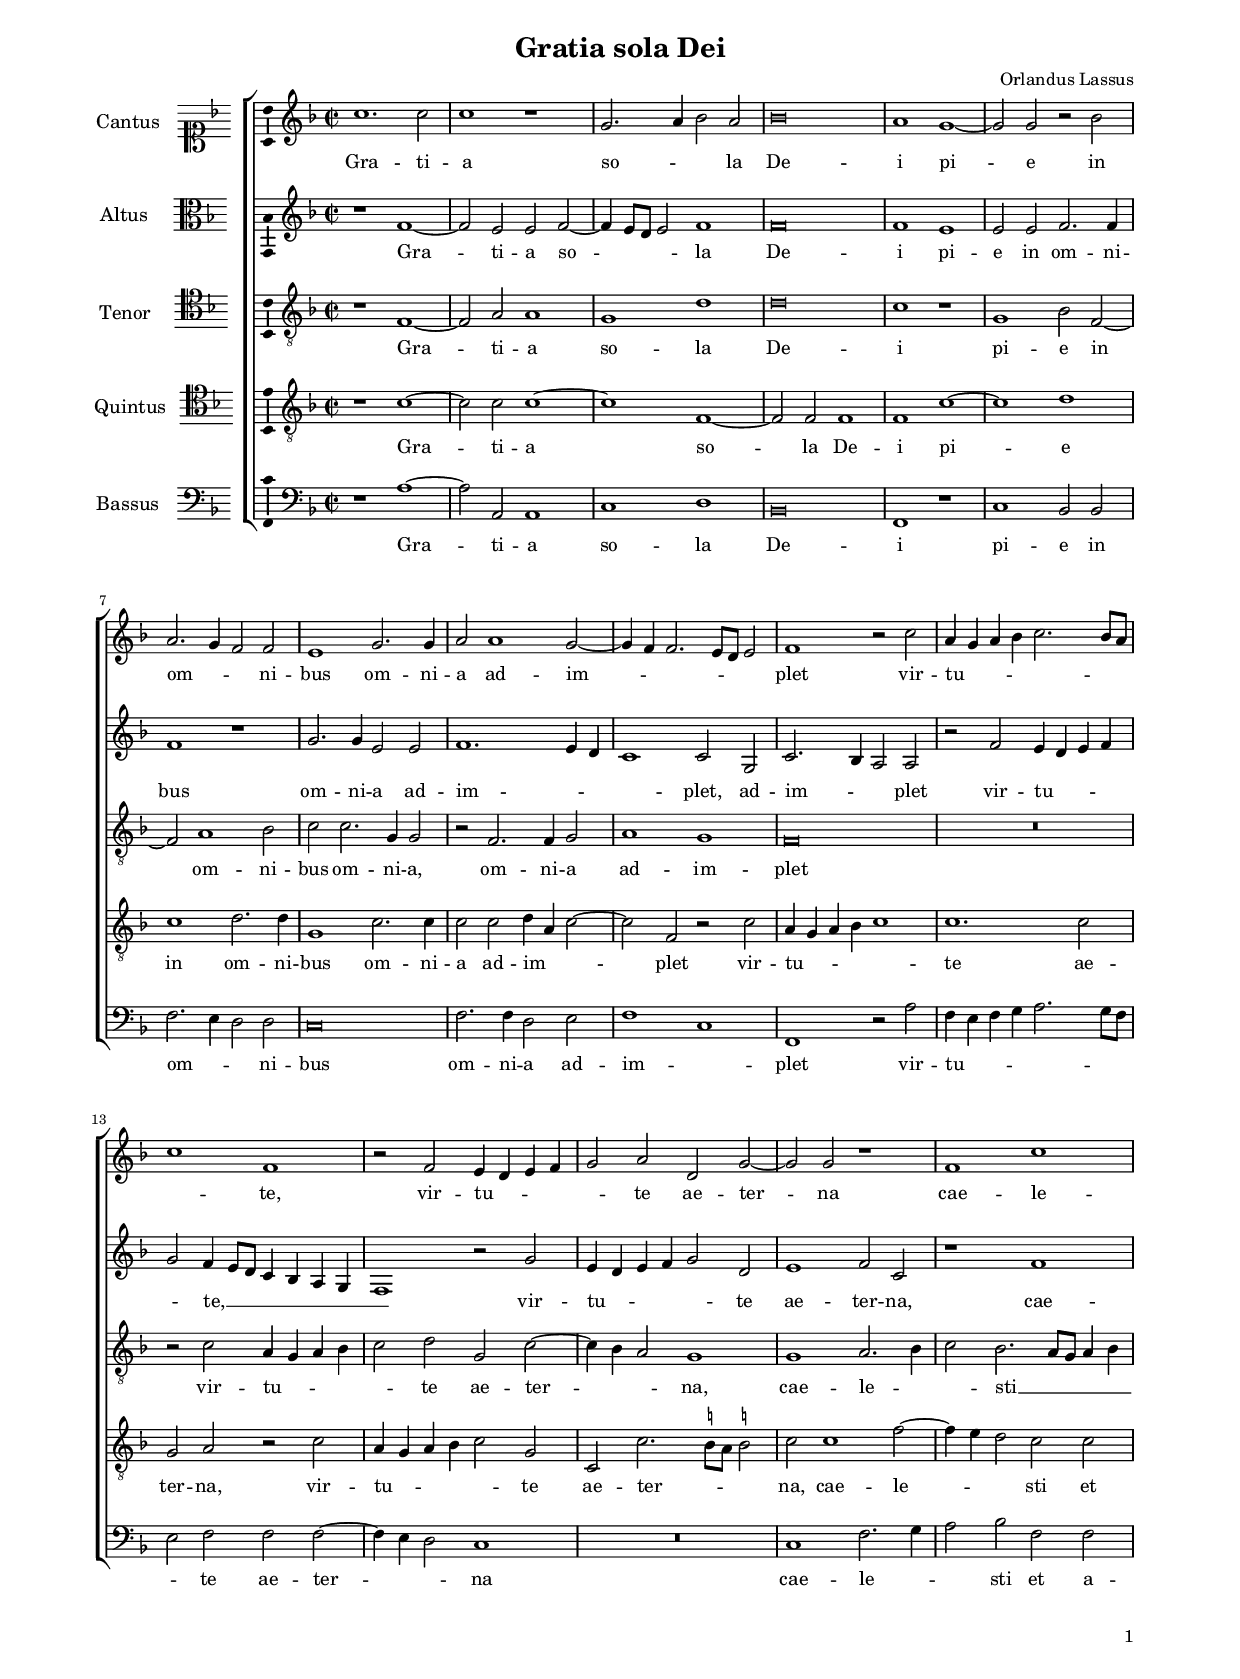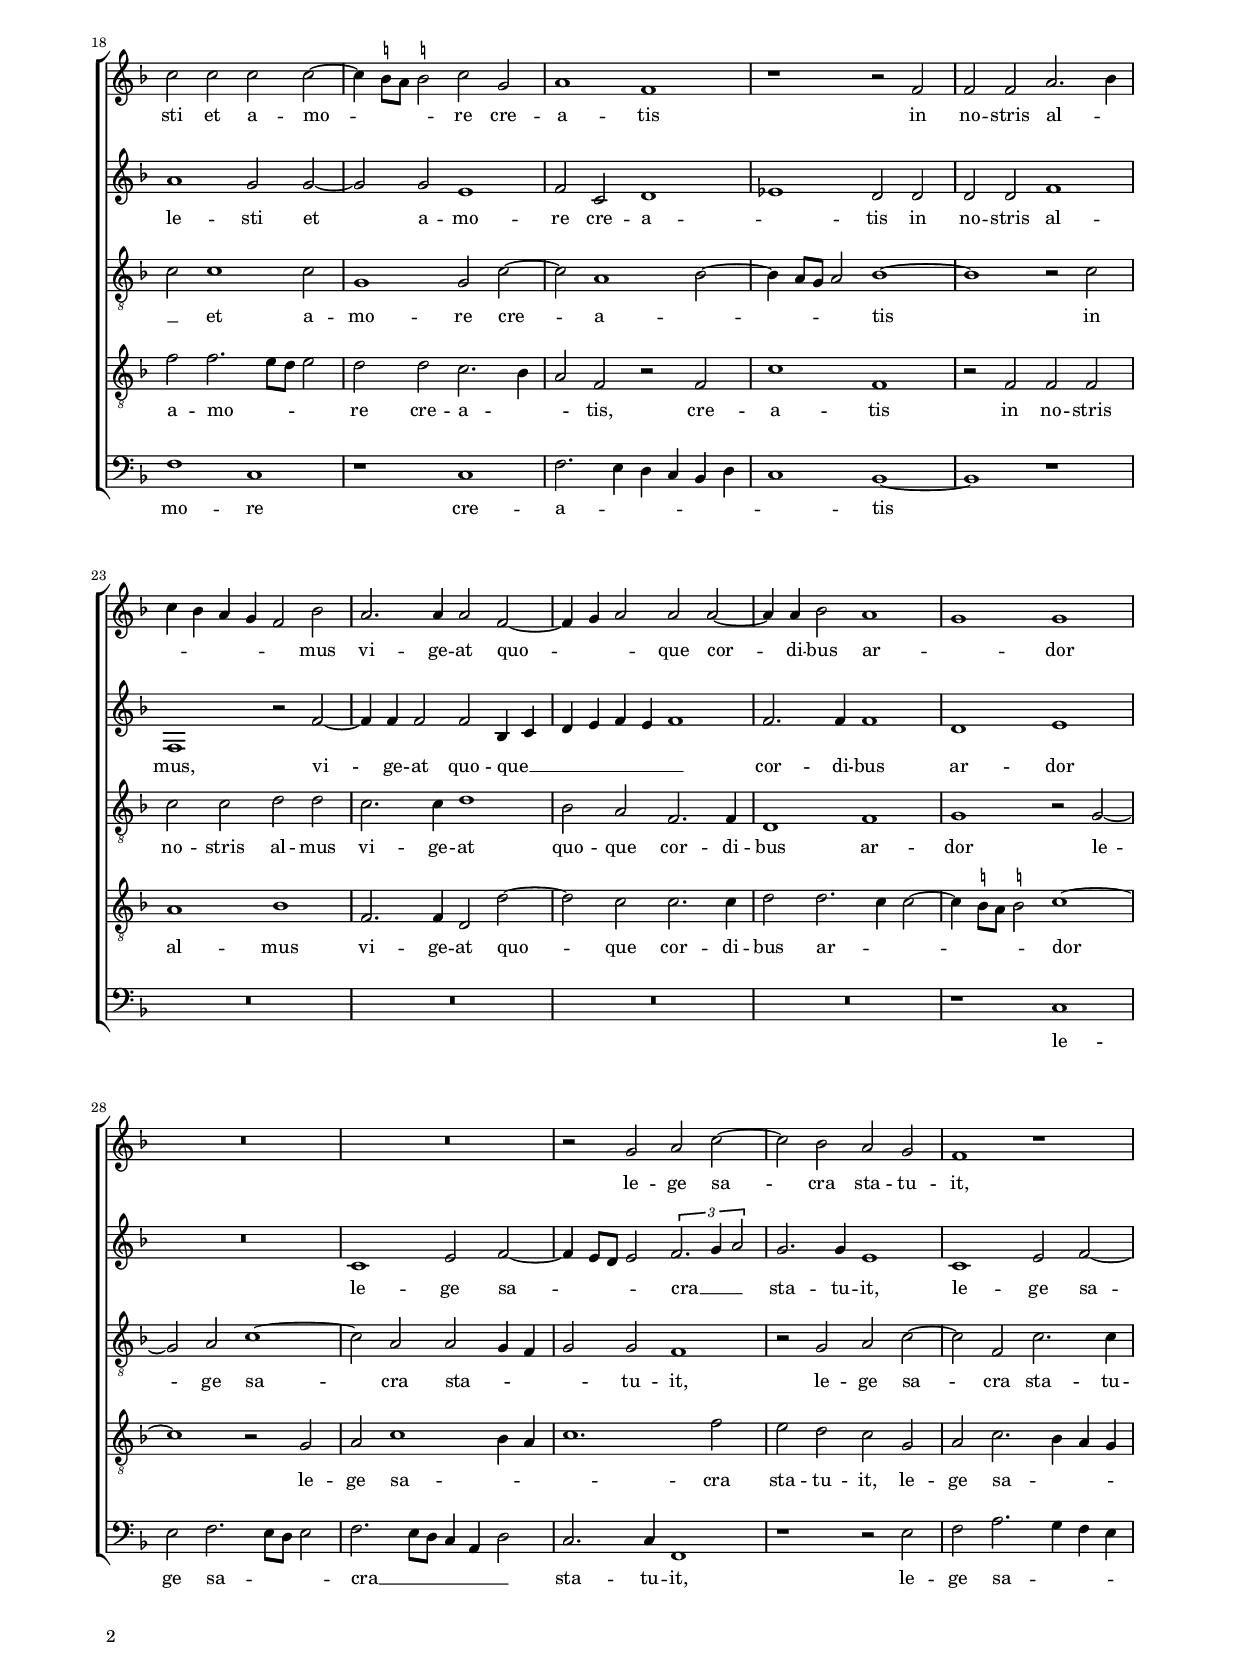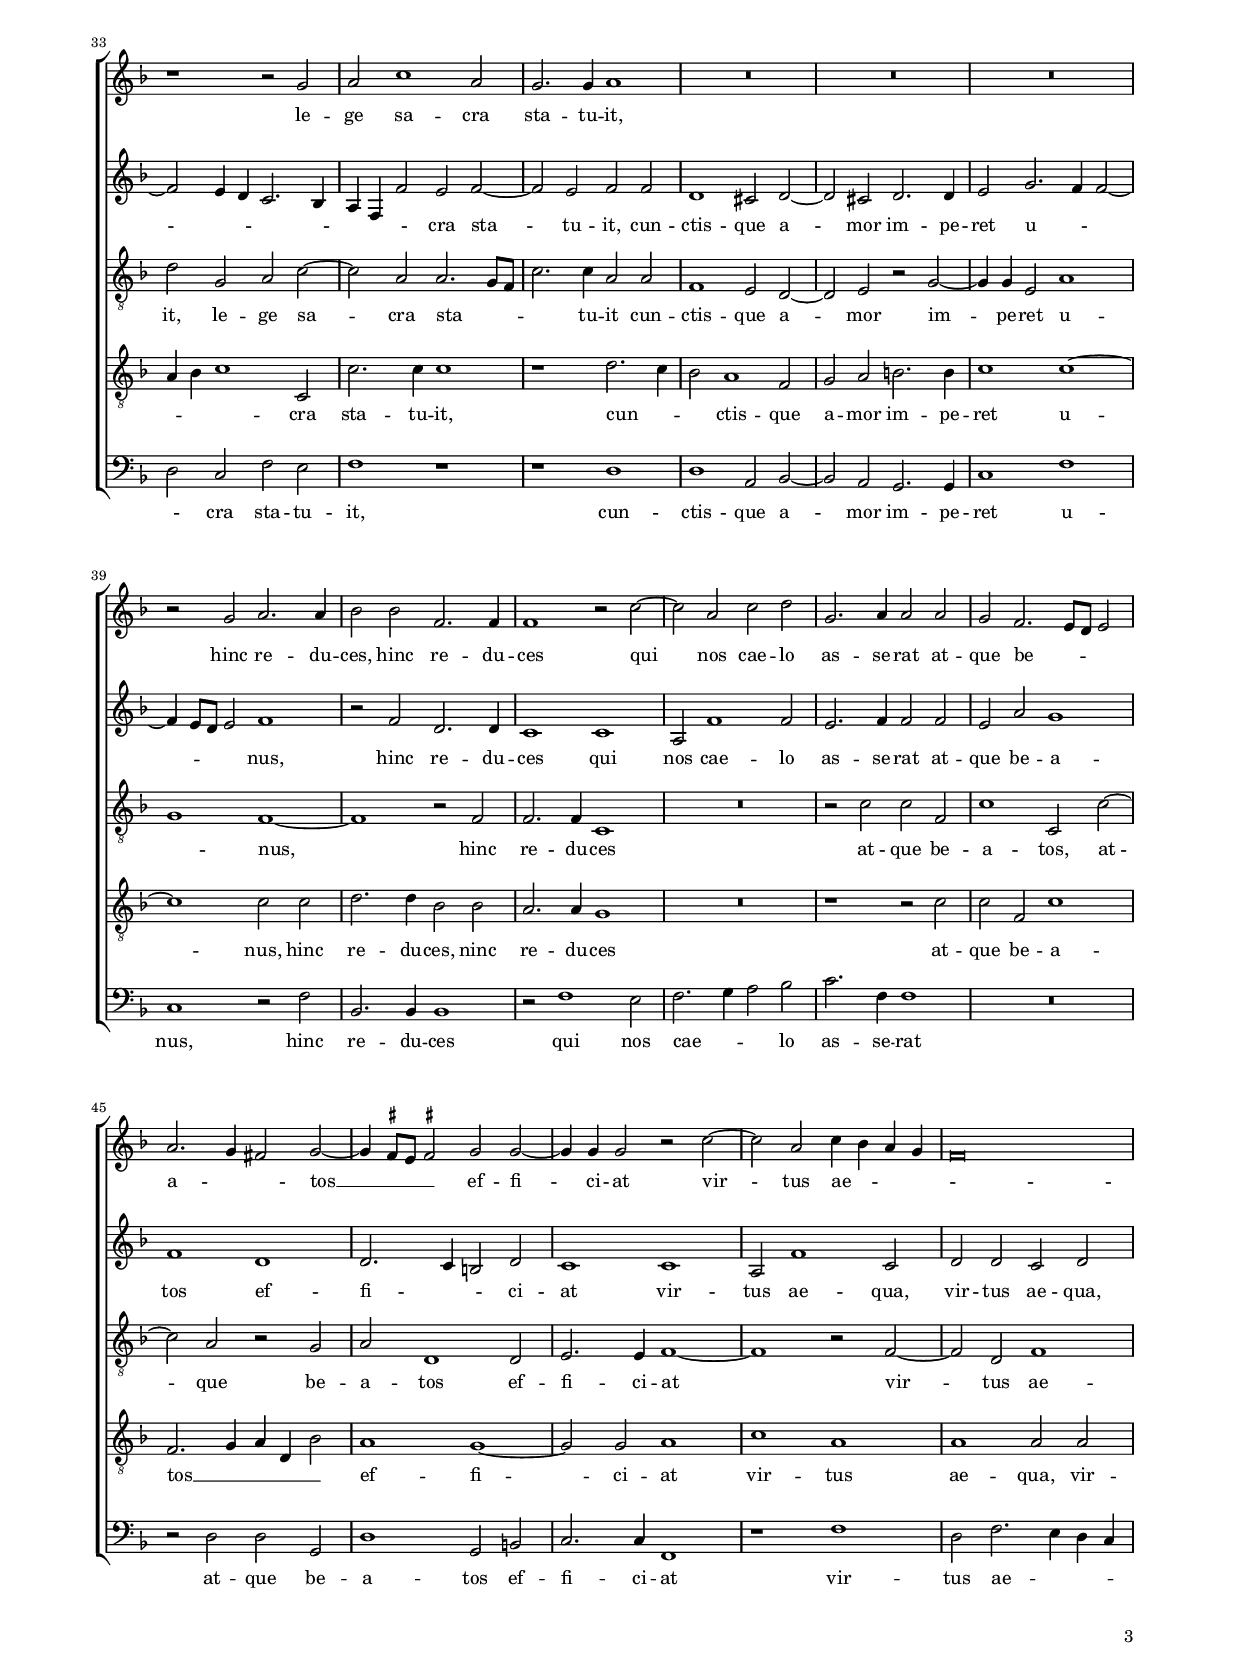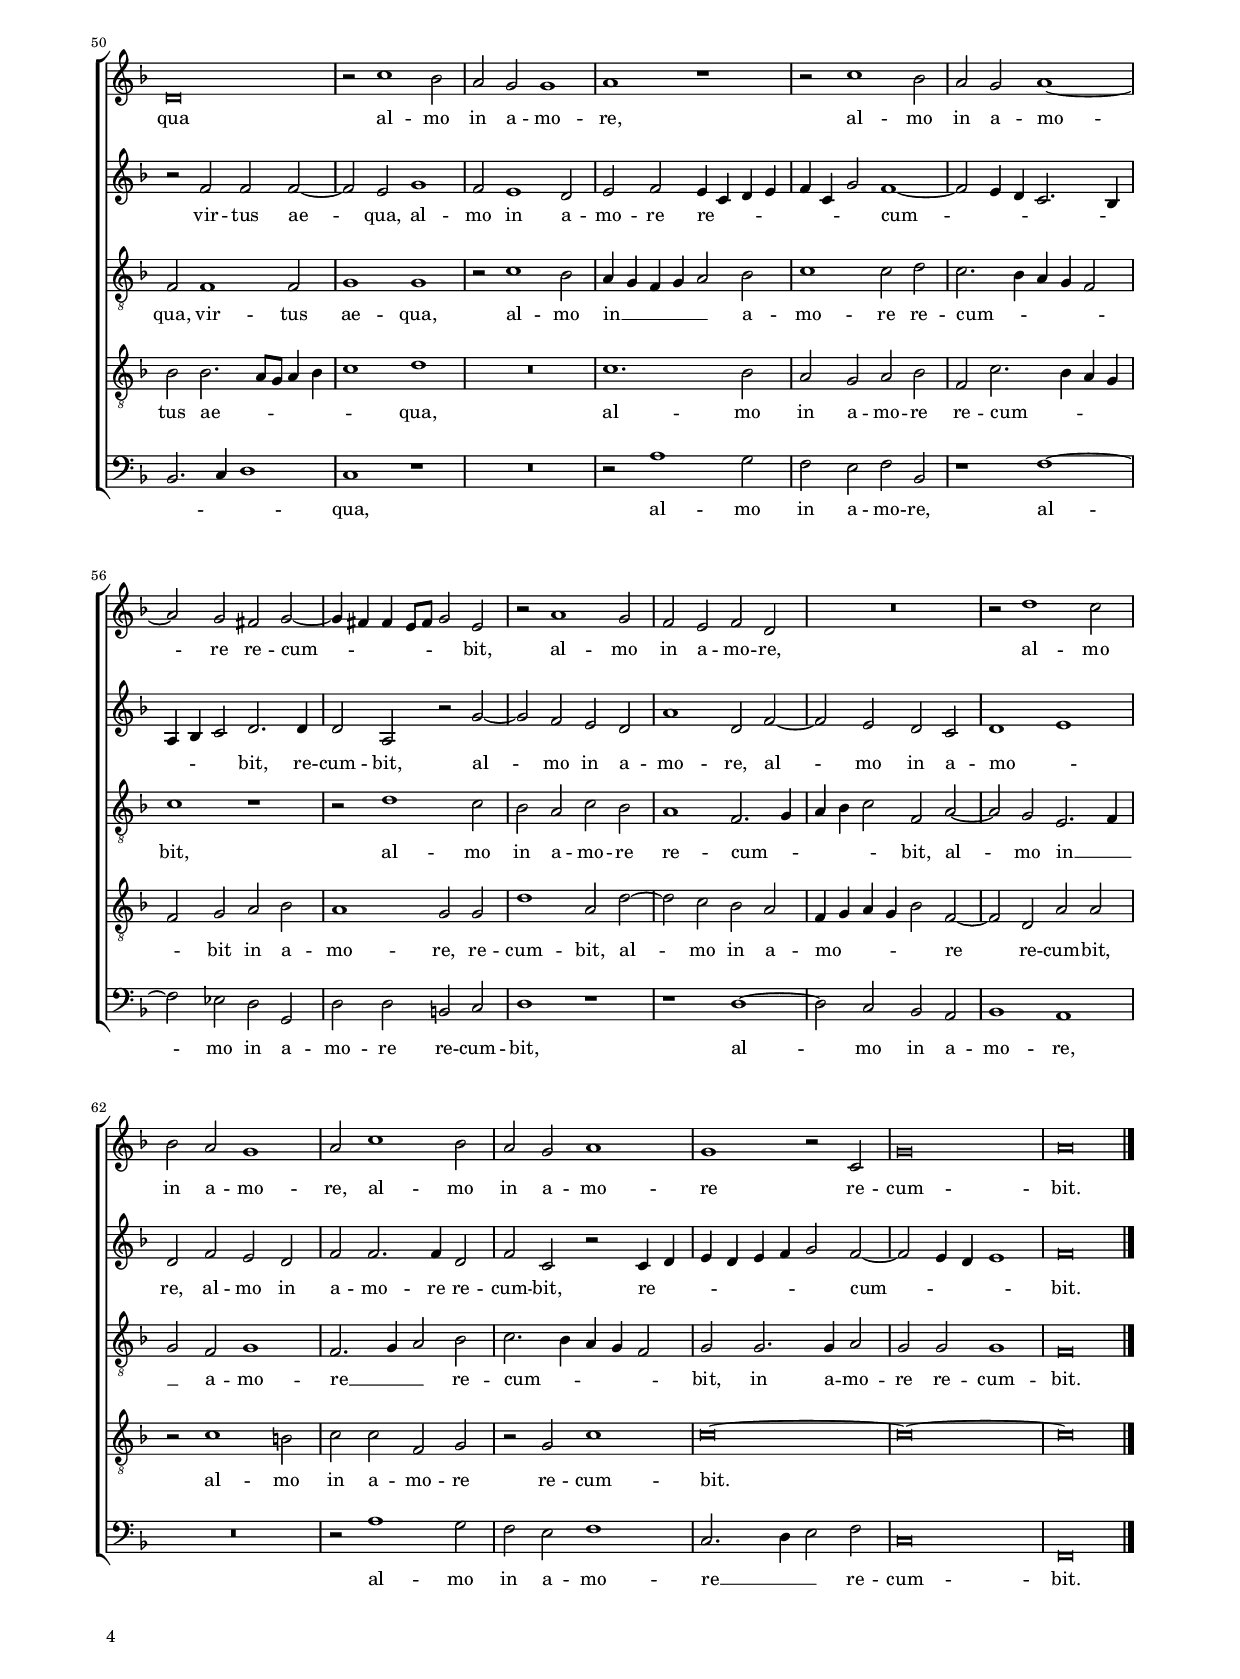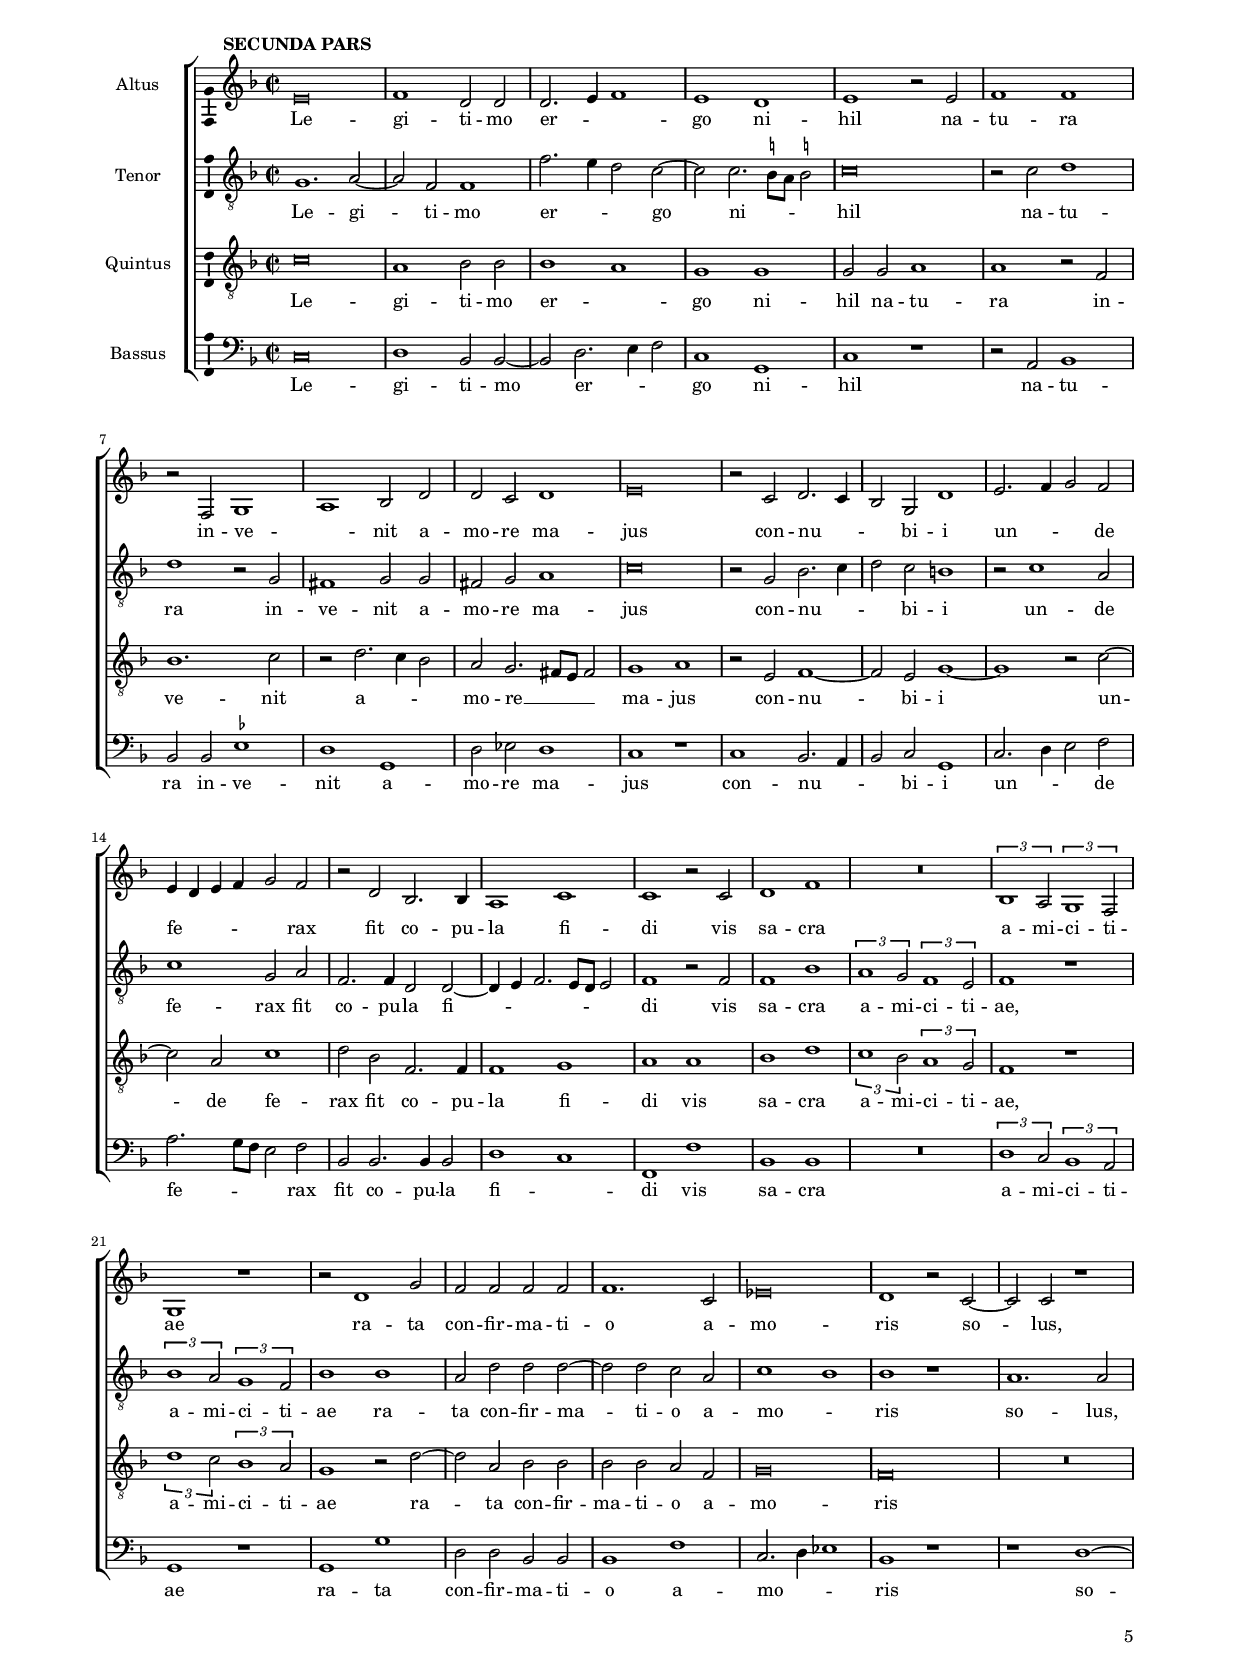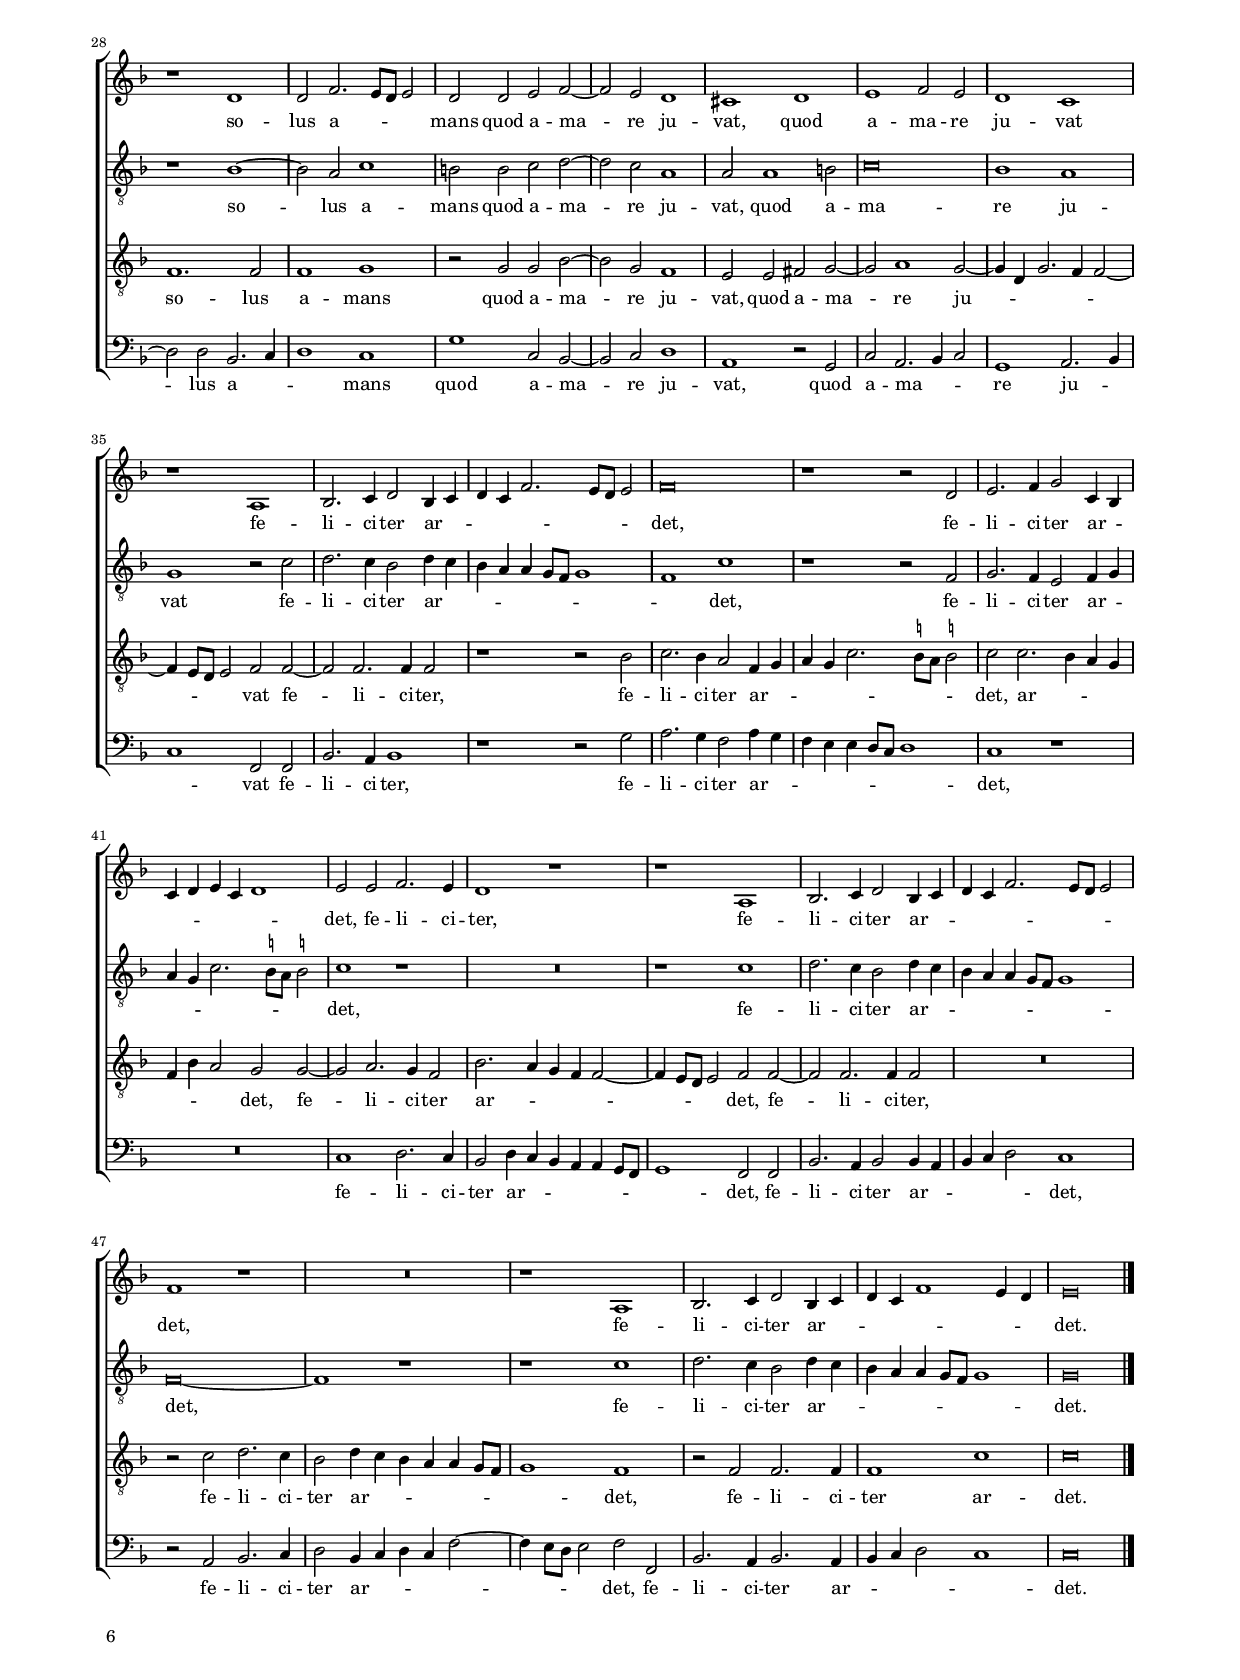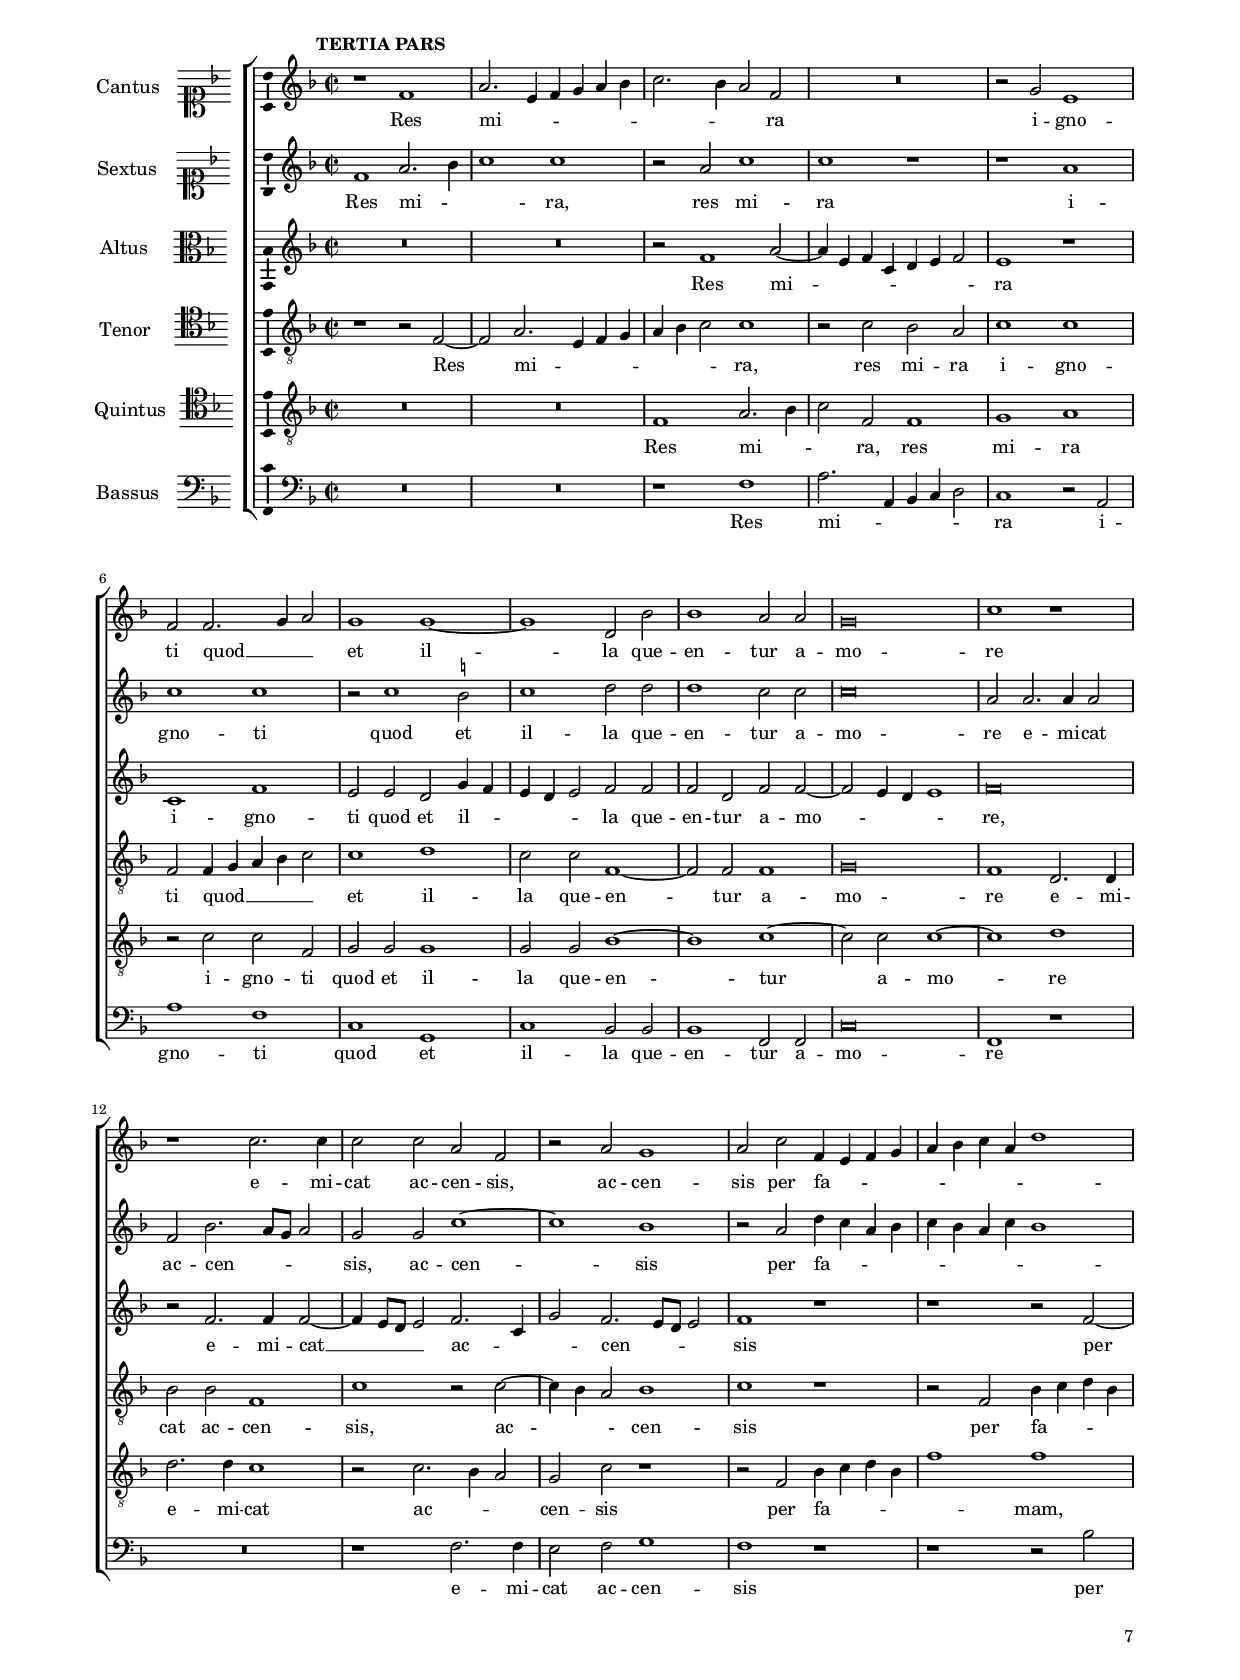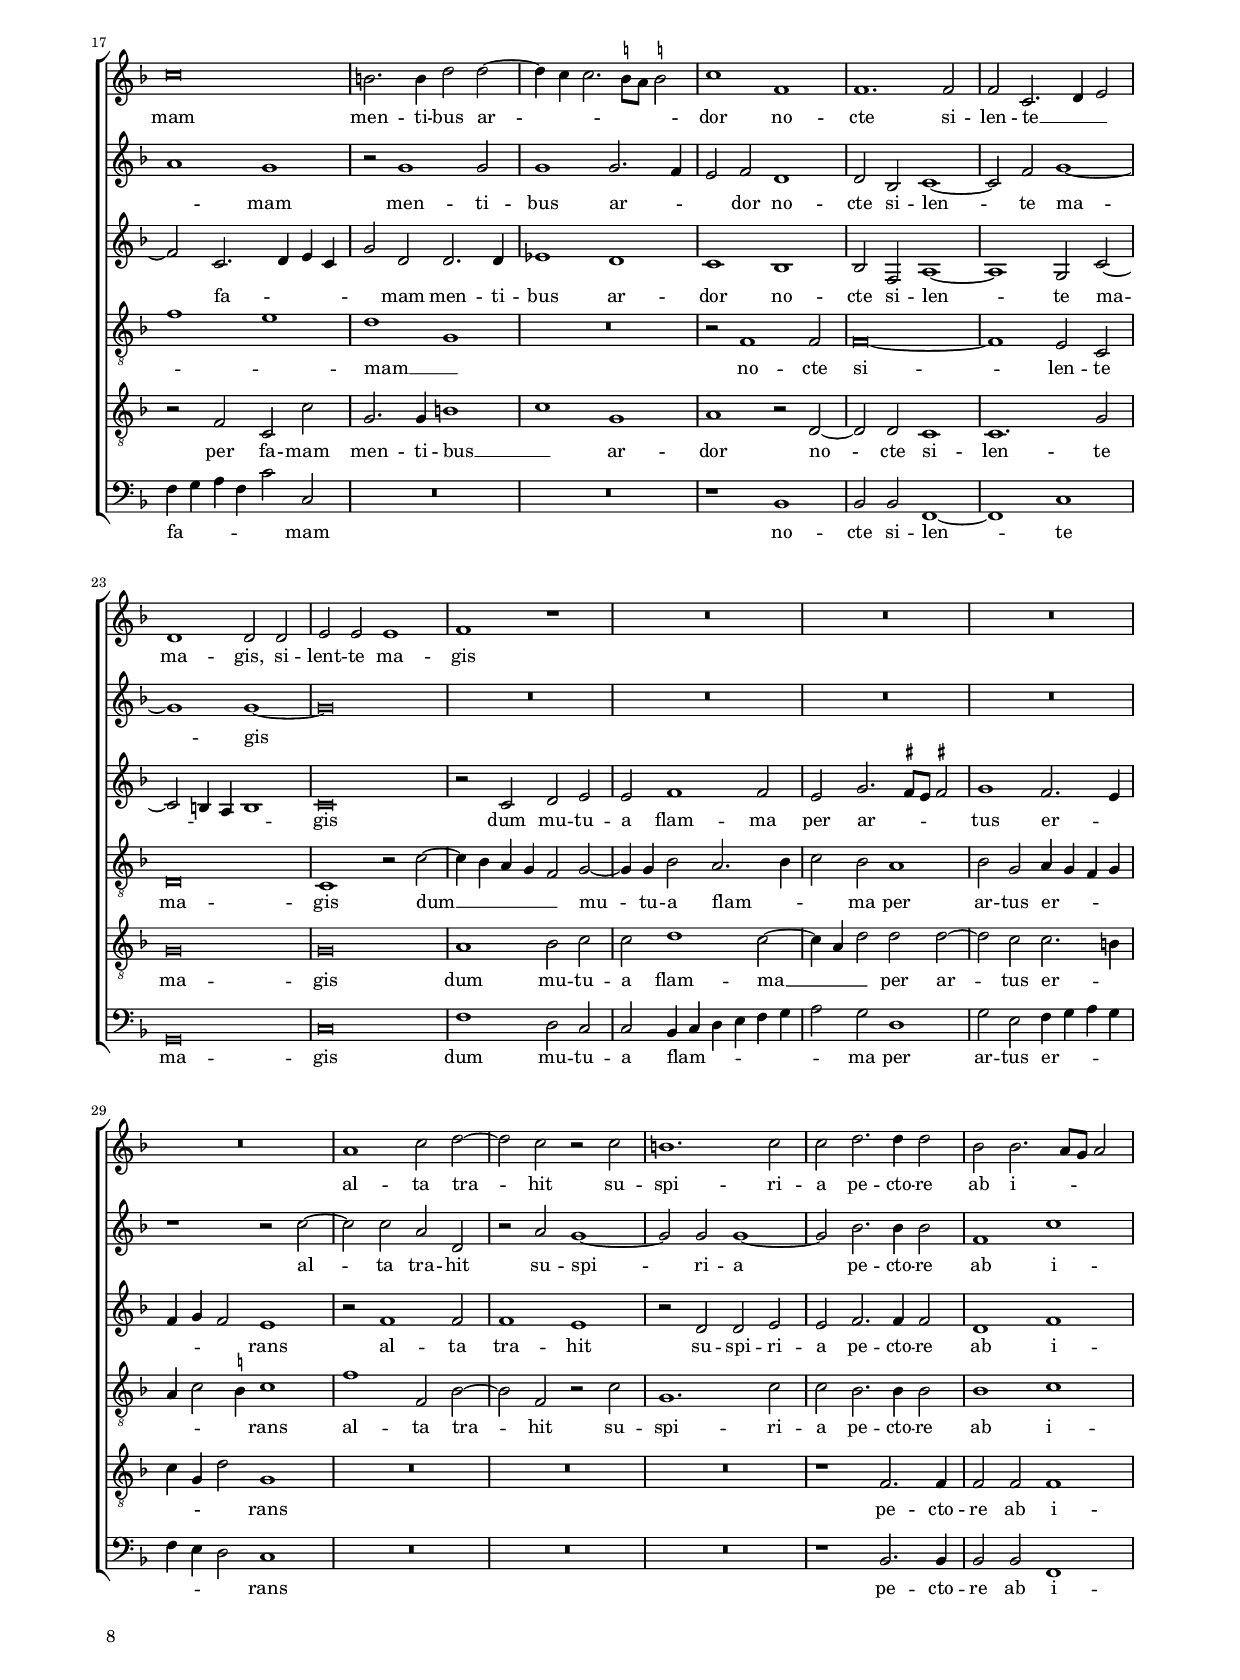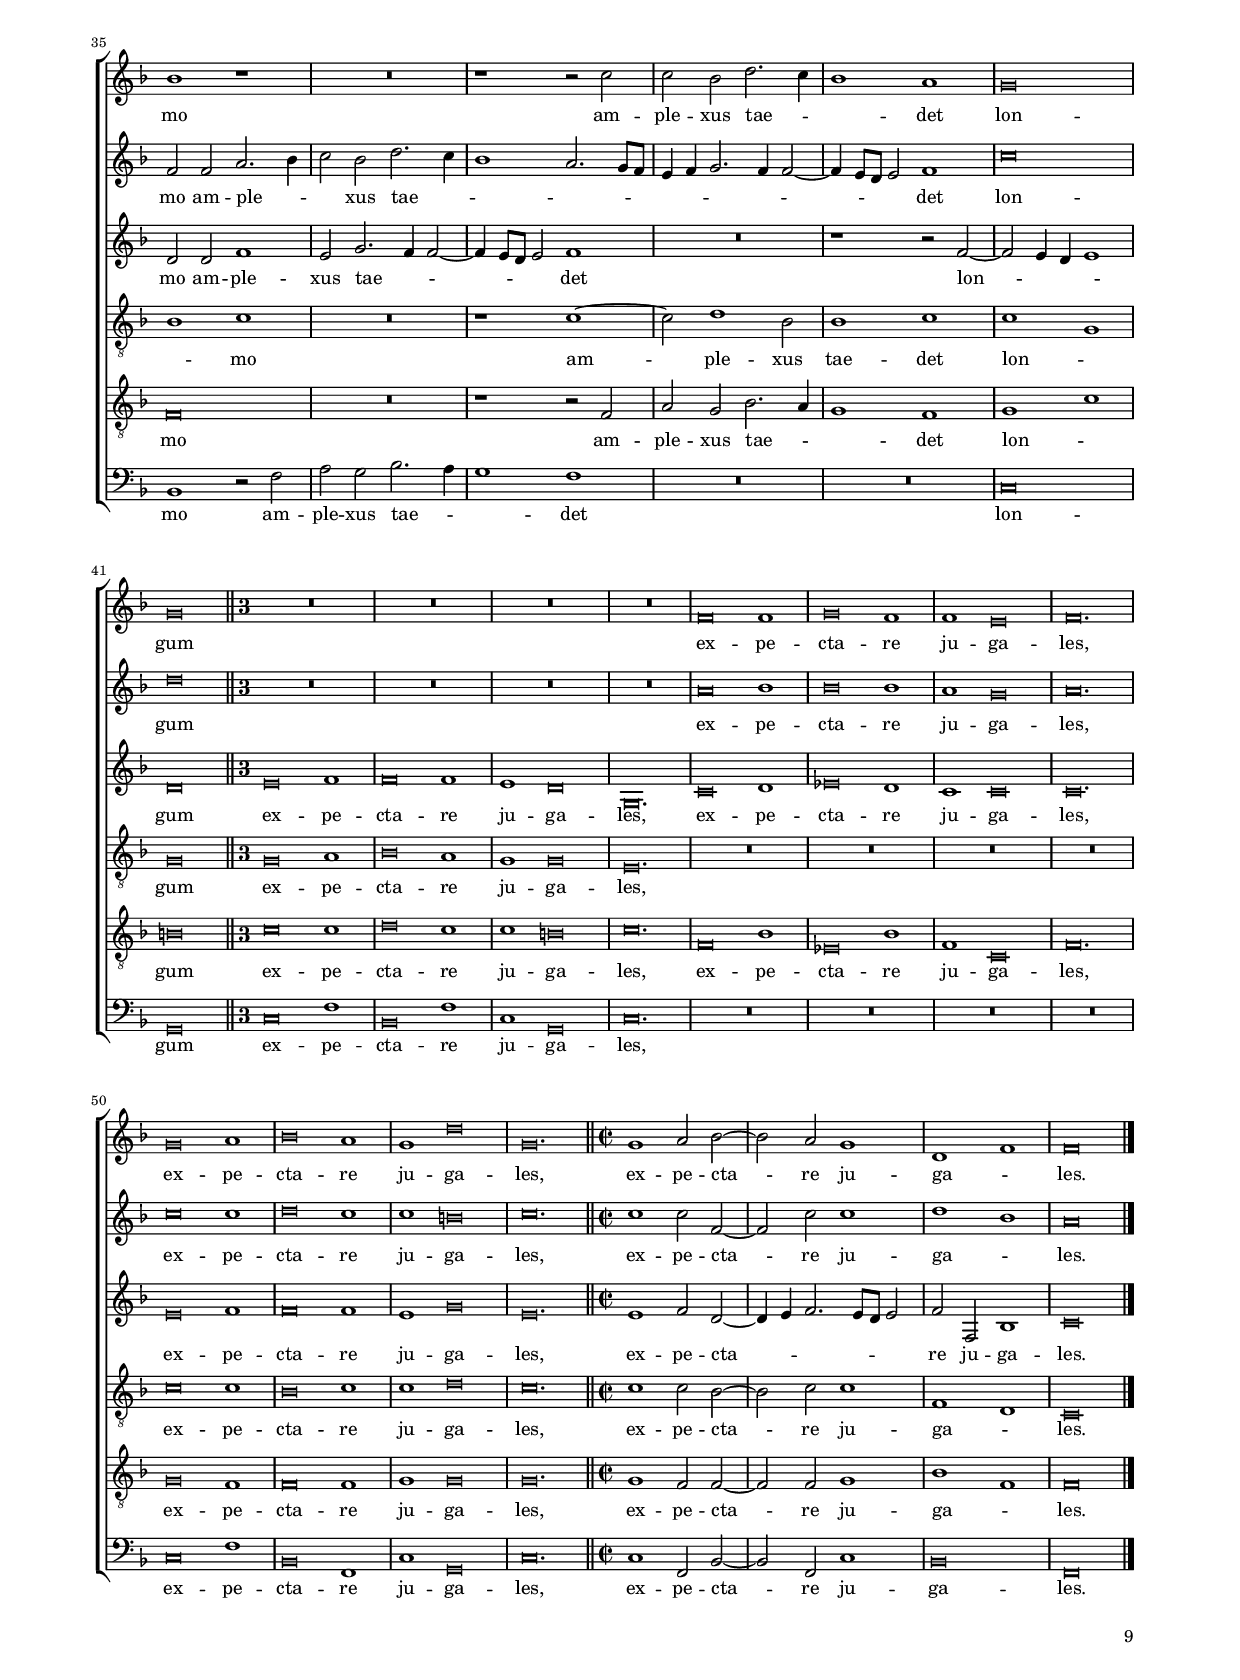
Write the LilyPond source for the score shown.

\header
{
  title="Gratia sola Dei"
  composer="Orlandus Lassus"
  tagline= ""
}

\version "2.24.1"
\include "deutsch.ly"
#(set-global-staff-size 15)
% #(set-default-paper-size "letter")
#(ly:set-option 'point-and-click #f)


	ficta = { \once \set suggestAccidentals = ##t }
	
	forget = #(define-music-function (music) (ly:music?) #{
		\accidentalStyle forget
		$music
		\accidentalStyle default
		#})


\paper
	{
	top-margin = 1.5 \cm
	bottom-margin = 0.9 \cm
	left-margin = 1.8 \cm
	right-margin = 1.8 \cm
	ragged-bottom = ##f
	ragged-last-bottom = ##f
	print-page-number = ##f
	score-system-spacing = #'((basic-distance . 16) (minimum-distance . 14) (padding . 5) (strechability . 150))
	system-system-spacing = #'((basic-distance . 16) (minimum-distance . 14) (padding . 5) (strechability . 150))
	oddFooterMarkup=\markup   \fill-line { "" \fromproperty #'page:page-number-string }
	evenFooterMarkup=\markup  \fill-line { \fromproperty #'page:page-number-string "" }
	last-bottom-spacing = #'((basic-distance . 12) (minimum-distance . 7) (padding . 4))
%	systems-per-page = 3
	min-systems-per-page = 3
	}

global = {
	\key f \major
	\time 2/2 \set Score.measureLength = #(ly:make-moment 2/1)
	\skip 1*2*67 \bar "|."
	}


incipitcantus = \markup { \score {
	{
	\set Staff.instrumentName = \markup { \fontsize #1 "Cantus" }
	\key f \major
	\clef soprano
	s4 \bar ""
	}
	\layout  {
	raggedright = ##t
	indent = 1.6 \cm
	line-width = 2.5 \cm
	\context { \Staff \remove Time_signature_engraver }
	\override Staff.Clef.Y-extent = #'(0 . 0)
	}} \hspace #1 }

     
      
incipitaltus = \markup { \score {
	{
	\set Staff.instrumentName = \markup { \fontsize #1 "Altus" }
	\key f \major
	\clef alto
	s4 \bar ""
	}
	\layout  {
	raggedright = ##t
	indent = 1.6 \cm
	line-width = 2.5 \cm
	\context { \Staff \remove Time_signature_engraver }
	\override Staff.Clef.Y-extent = #'(0 . 0)
	}} \hspace #1 }


incipittenor = \markup { \score {
	{
	\set Staff.instrumentName = \markup { \fontsize #1 "Tenor" }
	\key f \major
	\clef tenor
	s4 \bar ""
	}
	\layout  {
	raggedright = ##t
	indent = 1.6 \cm
	line-width = 2.5 \cm
	\context { \Staff \remove Time_signature_engraver }
	\override Staff.Clef.Y-extent = #'(0 . 0)
	}} \hspace #1 }
      
      
incipitquintus = \markup { \score {
	{
	\set Staff.instrumentName = \markup { \fontsize #1 "Quintus" }
	\key f \major
	\clef tenor
	s4 \bar ""
	}
	\layout  {
	raggedright = ##t
	indent = 1.6 \cm
	line-width = 2.5 \cm
	\context { \Staff \remove Time_signature_engraver }
	\override Staff.Clef.Y-extent = #'(0 . 0)
	}} \hspace #1 }
      
      
incipitbassus = \markup { \score {
	{
	\set Staff.instrumentName = \markup { \fontsize #1 "Bassus" }
	\key f \major
	\clef bass
	s4 \bar ""
	}
	\layout  {
	raggedright = ##t
	indent = 1.6 \cm
	line-width = 2.5 \cm
	\context { \Staff \remove Time_signature_engraver }
	\override Staff.Clef.Y-extent = #'(0 . 0)
	}} \hspace #1 }


cantus =  \relative c''
	{
	c1. c2
	c1 r
	g2. a4 b2 a
	b\breve
%5
	a1 g~ |
	g2 g r b
	a2. g4 f2 f
	e1 g2. g4
	a2 a1 g2~
%10
	g4 f f2. e8 d e2 |
	f1 r2 c'
	a4 g a b c2. b8 a
	c1 f,
	r2 f e4 d e f
%15
	g2 a d, g~ |
	g2 g r1
	f1 c'
	c2 c c c~
	c4 \stemDown \ficta h8 a \stemNeutral \ficta h!2 c g
%20
	a1 f |
	r1 r2 f
	f2 f a2. b4
	c4 b a g f2 b
	a2. a4 a2 f~
%25
	f4 g a2 a a~ |
	a4 a b2 a1
	g1 g
	R\breve
	R\breve
%30
	r2 g a c~ |
	c2 b a g
	f1 r
	r1 r2 g
	a2 c1 a2
%35
	g2. g4 a1 |
	R\breve
	R\breve
	R\breve
	r2 g a2. a4
%40
	b2 b f2. f4 |
	f1 r2 c'~
	c2 a c d
	g,2. a4 a2 a
	g2 f2. e8 d e2
%45
	a2. g4 fis2 g~ |
	g4 \ficta fis8 e \ficta fis!2 g g~
	g4 g g2 r c~
	c2 a c4 b a g
	f\breve
%50
	d\breve |
	r2 c'1 b2
	a2 g g1
	a1 r
	r2 c1 b2
%55
	a2 g a1~ |
	a2 g fis g~
	g4 fis fis e8 fis g2 e
	r2 a1 g2
	f2 e f d
%60
	R\breve |
	r2 d'1 c2
	b2 a g1
	a2 c1 b2
	a2 g a1
%65
	g1 r2 c, |
	g'\breve
	a\breve |
	}


altus =  \relative c'
	{
	r1 f~
	f2 e e f~
	f4 e8 d e2 f1
	f\breve
%5
	f1 e |
	e2 e f2. f4
	f1 r
	g2. g4 e2 e
	f1. e4 d
%10
	c1 c2 g |
	c2. b4 a2 a
	r2 f' e4 d e f
	g2 f4 e8 d c4 b a g
	f1 r2 g'
%15
	e4 d e f g2 d |
	e1 f2 c
	r1 f
	a1 g2 g~
	g2 g e1
%20
	f2 c d1 |
	es1 d2 d
	d2 d f1
	f,1 r2 f'~
	f4 f f2 f b,4 c
%25
	d4 e f e f1 |
	f2. f4 f1
	d1 e
	R\breve
	c1 e2 f~
%30
	f4 e8 d e2 \tuplet 3/2 { f2. g4 a2 } |
	g2. g4 e1
	c1 e2 f~
	f2 e4 d c2. b4
	a4 f f'2 e f~
%35
	f2 e f f |
	d1 cis2 d~
	d2 cis d2. d4
	e2 g2. f4 f2~
	f4 e8 d e2 f1
%40
	r2 f d2. d4 |
	c1 c
	a2 f'1 f2
	e2. f4 f2 f
	e2 a g1
%45
	f1 d |
	d2. c4 h2 d
	c1 c
	a2 f'1 c2
	d2 d c d
%50
	r2 f f f~ |
	f2 e g1
	f2 e1 d2
	e2 f e4 c d e
	f4 c g'2 f1~
%55
	f2 e4 d c2. b4 |
	a4 b c2 d2. d4
	d2 a r g'~
	g2 f e d
	a'1 d,2 f~
%60
	f2 e d c |
	d1 e
	d2 f e d
	f2 f2. f4 d2
	f2 c r c4 d
%65
	e4 d e f g2 f~ |
	f2 e4 d e1
	f\breve |
	}


tenor =  \relative c'
	{
	r1 f,~
	f2 a a1
	g1 d'
	d\breve
%5
	c1 r |
	g1 b2 f~
	f2 a1 b2
	c2 c2. g4 g2
	r2 f2. f4 g2
%10
	a1 g |
	f\breve
	R\breve
	r2 c' a4 g a b
	c2 d g, c~
%15
	c4 b a2 g1 |
	g1 a2. b4
	c2 b2. a8 g a4 b
	c2 c1 c2
	g1 g2 c~
%20
	c2 a1 b2~ |
	b4 a8 g a2 b1~
	b1 r2 c
	c2 c d d
	c2. c4 d1
%25
	b2 a f2. f4 |
	d1 f
	g1 r2 g~
	g2 a c1~
	c2 a a g4 f
%30
	g2 g f1 |
	r2 g a c~
	c2 f, c'2. c4
	d2 g, a c~
	c2 a a2. g8 f
%35
	c'2. c4 a2 a |
	f1 e2 d~
	d2 e r g~
	g4 g e2 a1
	g1 f~
%40
	f1 r2 f |
	f2. f4 c1
	R\breve
	r2 c' c f,
	c'1 c,2 c'~
%45
	c2 a r g |
	a2 d,1 d2
	e2. e4 f1~
	f1 r2 f~
	f2 d f1
%50
	f2 f1 f2 |
	g1 g
	r2 c1 b2
	a4 g f g a2 b
	c1 c2 d
%55
	c2. b4 a g f2 |
	c'1 r
	r2 d1 c2
	b2 a c b
	a1 f2. g4
%60
	a4 b c2 f, a~ |
	a2 g e2. f4
	g2 f g1
	f2. g4 a2 b
	c2. b4 a g f2
%65
	g2 g2. g4 a2 |
	g2 g g1
	f\breve |
	}


quintus  =  \relative c'
	{
	r1 c~
	c2 c c1~
	c1 f,~
	f2 f f1
%5
	f1 c'~ |
	c1 d
	c1 d2. d4
	g,1 c2. c4
	c2 c d4 a c2~
%10
	c2 f, r c' |
	a4 g a b c1
	c1. c2
	g2 a r c
	a4 g a b c2 g
%15
	c,2 c'2. \stemDown \ficta h8 a \stemNeutral \ficta h!2 |
	c2 c1 f2~
	f4 e d2 c c
	f2 f2. e8 d e2
	d2 d c2. b4
%20
	a2 f r f |
	c'1 f,
	r2 f f f
	a1 b
	f2. f4 d2 d'~
%25
	d2 c c2. c4 |
	d2 d2. c4 c2~
	c4 \stemDown \ficta h8 a \stemNeutral \ficta h!2 c1~
	c1 r2 g
	a2 c1 b4 a
%30
	c1. f2 |
	e2 d c g
	a2 c2. b4 a g
	a4 b c1 c,2
	c'2. c4 c1
%35
	r1 d2. c4 |
	b2 a1 f2
	g2 a h2. h4
	c1 c~
	c1 c2 c
%40
	d2. d4 b2 b |
	a2. a4 g1
	R\breve
	r1 r2 c
	c2 f, c'1
%45
	f,2. g4 a d, b'2 |
	a1 g~
	g2 g a1
	c1 a
	a1 a2 a
%50
	b2 b2. a8 g a4 b |
	c1 d
	R\breve
	c1. b2
	a2 g a b
%55
	f2 c'2. b4 a g |
	f2 g a b
	a1 g2 g
	d'1 a2 d~
	d2 c b a
%60
	f4 g a g b2 f~ |
	f2 d a' a
	r2 c1 h2
	c2 c f, g
	r2 g c1
%65
	c\breve~ |
	c\breve~
	c\breve |
	}


bassus  =  \relative c
	{
	r1 a'~
	a2 a, a1
	c1 d
	b\breve
%5
	f1 r |
	c'1 b2 b
	f'2. e4 d2 d
	c\breve
	f2. f4 d2 e
%10
	f1 c |
	f,1 r2 a'
	f4 e f g a2. g8 f
	e2 f f f~
	f4 e d2 c1
%15
	R\breve |
	c1 f2. g4
	a2 b f f
	f1 c
	r1 c
%20
	f2. e4 d c b d |
	c1 b~
	b1 r
	R\breve
	R\breve
%25
	R\breve |
	R\breve
	r1 c
	e2 f2. e8 d e2
	f2. e8 d c4 a d2
%30
	c2. c4 f,1 |
	r1 r2 e'
	f2 a2. g4 f e
	d2 c f e
	f1 r
%35
	r1 d |
	d1 a2 b~
	b2 a g2. g4
	c1 f
	c1 r2 f
%40
	b,2. b4 b1 |
	r2 f'1 e2
	f2. g4 a2 b
	c2. f,4 f1
	R\breve
%45
	r2 d d g, |
	d'1 g,2 h
	c2. c4 f,1
	r1 f'
	d2 f2. e4 d c
%50
	b2. c4 d1 |
	c1 r
	R\breve
	r2 a'1 g2
	f2 e f b,
%55
	r1 f'~ |
	f2 es d g,
	d'2 d h c
	d1 r
	r1 d~
%60
	d2 c b a |
	b1 a
	R\breve
	r2 a'1 g2
	f2 e f1
%65
	c2. d4 e2 f |
	c\breve
	f,\breve |
	}


lyricscantus = \lyricmode {
	Gra -- ti -- a so -- _ _ la De -- i pi -- e in om -- _ _ ni -- bus
	om -- ni -- a ad -- im -- _ _ _ _ _ plet vir -- tu -- _ _ _ _ _ _ _ te,
	vir -- tu -- _ _ _ _ te ae -- ter -- na
	cae -- le -- sti et a -- mo -- _ _ _ re cre -- a -- tis in no -- stris al -- _ _ _ _ _ _ mus
	vi -- ge -- at quo -- _ _ que cor -- di -- bus ar -- _ dor
	le -- ge sa -- cra sta -- tu -- it,
	le -- ge sa -- cra sta -- tu -- it,
	hinc re -- du -- ces,
	hinc re -- du -- ces qui nos cae -- lo as -- se -- rat
	at -- que be -- _ _ _ a -- _ _ tos __ _ _ _ ef -- fi -- ci -- at vir -- tus ae -- _ _ _ _ qua
	al -- mo in a -- mo -- re,
	al -- mo in a -- mo -- re re -- cum -- _ _ _ _ _ bit,
	al -- mo in a -- mo -- re,
	al -- mo in a -- mo -- re,
	al -- mo in a -- mo -- re
	re -- cum -- bit.
	}

	
lyricsaltus = \lyricmode {
	Gra -- ti -- a so -- _ _ _ la De -- i pi -- e in om -- ni -- bus
	om -- ni -- a ad -- im -- _ _ _ plet, ad -- im -- _ _ plet vir -- tu -- _ _ _ _ te, __ _ _ _ _ _ _ _
	vir -- tu -- _ _ _ _ te ae -- ter -- na,
	cae -- le -- sti et a -- mo -- re cre -- a -- _ tis in no -- stris al -- mus,
	vi -- ge -- at quo -- que __ _ _ _ _ _ _ cor -- di -- bus ar -- dor
	le -- ge sa -- _ _ _ cra __ _ _ sta -- tu -- it,
	le -- ge sa -- _ _ _ _ _ _ _ cra sta -- tu -- it,
	cun -- ctis -- que a -- mor im -- pe -- ret u -- _ _ _ _ _ nus,
	hinc re -- du -- ces qui nos cae -- lo as -- se -- rat
	at -- que be -- a -- tos ef -- fi -- _ _ ci -- at vir -- tus ae -- qua,
	vir -- tus ae -- qua,
	vir -- tus ae -- qua,
	al -- mo in a -- mo -- re re -- _ _ _ _ _ _ cum -- _ _ _ _ _ _ _ bit,
	re -- cum -- bit,
	al -- mo in a -- mo -- re,
	al -- mo in a -- mo -- _ re,
	al -- mo in a -- mo -- re
	re -- cum -- bit,
	re -- _ _ _ _ _ _ cum -- _ _ _ bit.
	}


lyricstenor = \lyricmode {
	Gra -- ti -- a so -- la De -- i pi -- e in om -- ni -- bus om -- ni -- a,
	om -- ni -- a ad -- im -- plet
	vir -- tu -- _ _ _ _ te ae -- ter -- _ _ na,
	cae -- le -- _ _ sti __ _ _ _ _ _ et a -- mo -- re cre -- a -- _ _ _ _ tis in no -- stris al -- mus
	vi -- ge -- at quo -- que cor -- di -- bus ar -- dor
	le -- ge sa -- cra sta -- _ _ _ tu -- it,
	le -- ge sa -- cra sta -- tu -- it,
	le -- ge sa -- cra sta -- _ _ _ tu -- it
	cun -- ctis -- que a -- mor im -- pe -- ret u -- _ nus,
	hinc re -- du -- ces
	at -- que be -- a -- tos,
	at -- que be -- a -- tos ef -- fi -- ci -- at vir -- tus ae -- qua,
	vir -- tus ae -- qua,
	al -- mo in __ _ _ _ _ a -- mo -- re re -- cum -- _ _ _ _ bit,
	al -- mo in a -- mo -- re re -- cum -- _ _ _ _ bit,
	al -- mo in __ _ _ a -- mo -- re __ _ _ re -- cum -- _ _ _ _ bit,
	in a -- mo -- re re -- cum -- bit.
	}


lyricsquintus = \lyricmode {
	Gra -- ti -- a so -- la De -- i pi -- e in om -- ni -- bus
	om -- ni -- a ad -- im -- _ _ plet vir -- tu -- _ _ _ _ te ae -- ter -- na,
	vir -- tu -- _ _ _ _ te ae -- ter -- _ _ _ na,
	cae -- le -- _ _ sti et a -- mo -- _ _ _ re cre -- a -- _ _ tis,
	cre -- a -- tis in no -- stris al -- mus
	vi -- ge -- at quo -- que cor -- di -- bus ar -- _ _ _ _ _ dor
	le -- ge sa -- _ _ _ cra sta -- tu -- it,
	le -- ge sa -- _ _ _ _ _ _ cra sta -- tu -- it,
	cun -- _ _ ctis -- que a -- mor im -- pe -- ret u -- nus,
	hinc re -- du -- ces,
	ninc re -- du -- ces
	at -- que be -- a -- tos __ _ _ _ _ ef -- fi -- ci -- at vir -- tus ae -- qua,
	vir -- tus ae -- _ _ _ _ _ qua,
	al -- mo in a -- mo -- re re -- cum -- _ _ _ _ bit in a -- mo -- re,
	re -- cum -- bit,
	al -- mo in a -- mo -- _ _ _ _ re re -- cum -- bit,
	al -- mo in a -- mo -- re
	re -- cum -- bit.
	}


lyricsbassus = \lyricmode {
	Gra -- ti -- a so -- la De -- i pi -- e in om -- _ _ ni -- bus
	om -- ni -- a ad -- im -- _ plet vir -- tu -- _ _ _ _ _ _ _ te ae -- ter -- _ _ na
	cae -- le -- _ _ sti et a -- mo -- re cre -- a -- _ _ _ _ _ _ tis
	le -- ge sa -- _ _ _ cra __ _ _ _ _ _ sta -- tu -- it,
	le -- ge sa -- _ _ _ _ cra sta -- tu -- it,
	cun -- ctis -- que a -- mor im -- pe -- ret u -- nus,
	hinc re -- du -- ces qui nos cae -- _ _ lo as -- se -- rat
	at -- que be -- a -- tos ef -- fi -- ci -- at vir -- tus ae -- _ _ _ _ _ _ qua,
	al -- mo in a -- mo -- re,
	al -- mo in a -- mo -- re re -- cum -- bit,
	al -- mo in a -- mo -- re,
	al -- mo in a -- mo -- re __ _ _
	re -- cum -- bit.
	}


\score
{  
	\transpose c c {
	\new ChoirStaff \with { \override StaffGrouper.staff-staff-spacing.basic-distance = #12 }
	<<

	\new Staff << \global
	\new Voice="v1" {
		\set Staff.instrumentName=\incipitcantus
		\set Staff.midiInstrument = "reed organ"
		\clef violin
		\cantus }
	\new Lyrics \lyricsto "v1" {\lyricscantus }
	>>


	\new Staff << \global
	\new Voice="v2" {
		\set Staff.instrumentName=\incipitaltus
		\set Staff.midiInstrument = "reed organ"
		\clef violin 
		\altus}
	\new Lyrics \lyricsto "v2" {\lyricsaltus }
	>>


	\new Staff << \global
	\new Voice="v3" {
		\set Staff.instrumentName=\incipittenor
		\set Staff.midiInstrument = "reed organ"
		\clef "G_8"
		\tenor }
	\new Lyrics \lyricsto "v3" {\lyricstenor }
	>>


	\new Staff << \global
	\new Voice="v5" {
		\set Staff.instrumentName=\incipitquintus
		\set Staff.midiInstrument = "reed organ"
		\clef "G_8"
		\quintus}
	\new Lyrics \lyricsto "v5" {\lyricsquintus }
	>>


	\new Staff << \global
	\new Voice="v4" {
		\set Staff.instrumentName=\incipitbassus
		\set Staff.midiInstrument = "reed organ"
		\clef bass 
		\bassus }
	\new Lyrics \lyricsto "v4" {\lyricsbassus}
	>>

	>>
	} % transpose

	\layout
	{
	indent = 2.5 \cm
	\context { \Lyrics \override VerticalAxisGroup.nonstaff-relatedstaff-spacing.padding = #1.3 }
%	\context { \Lyrics \override LyricText.font-size = #1 }	
	\context { \Staff \override TimeSignature.break-visibility = #end-of-line-invisible }
	\context { \Staff \consists Ambitus_engraver }
	\context { \Score \override BarNumber.padding = #2 }
	\context { \Voice \override NoteHead.style = #'baroque }
	}

\midi
	{
	\tempo 2 = 90
	}

}


%%%%%%%%%%%%%%%%%%%%  PARS SECUNDA


global = {
	\key f \major
	\time 2/2 \set Score.measureLength = #(ly:make-moment 2/1)
	\skip 1*2*52 \bar "|."
	}


altus =  \relative c'
	{
	e\breve
	f1 d2 d
	d2. e4 f1
	e1 d
%5
	e1 r2 e |
	f1 f
	r2 f, g1
	a1 b2 d
	d2 c d1
%10
	e\breve |
	r2 c d2. c4
	b2 g d'1
	e2. f4 g2 f
	e4 d e f g2 f
%15
	r2 d b2. b4 |
	a1 c
	c1 r2 c
	d1 f
	R\breve
%20
	\tuplet 3/2 1 { b,1 a2 g1 f2 } |
	g1 r
	r2 d'1 g2
	f2 f f f
	f1. c2
%25
	es\breve |
	d1 r2 c~
	c2 c r1
	r1 d
	d2 f2. e8 d e2
%30
	d2 d e f~ |
	f2 e d1
	cis1 d
	e1 f2 e
	d1 c
%35
	r1 a |
	b2. c4 d2 b4 c
	d4 c f2. e8 d e2
	f\breve
	r1 r2 d
%40
	e2. f4 g2 c,4 b |
	c4 d e c d1
	e2 e f2. e4
	d1 r
	r1 a
%45
	b2. c4 d2 b4 c |
	d4 c f2. e8 d e2
	f1 r
	R\breve
	r1 a,
%50
	b2. c4 d2 b4 c |
	d4 c f1 e4 d
	e\breve |
	}


tenor =  \relative c'
	{
	g1. a2~
	a2 f f1
	f'2. e4 d2 c~
	c2 c2. \stemDown \ficta h8 a \stemNeutral \ficta h!2
%5
	c\breve |
	r2 c d1
	d1 r2 g,
	fis1 g2 g
	fis2 g a1
%10
	c\breve |
	r2 g b2. c4
	d2 c h1
	r2 c1 a2
	c1 g2 a
%15
	f2. f4 d2 d~ |
	d4 e f2. e8 d e2
	f1 r2 f
	f1 b
	\tuplet 3/2 1 {a1 g2 f1 e2 }
%20
	f1 r |
	\tuplet 3/2 1 {b1 a2 g1 f2 } |
	b1 b
	a2 d d d~
	d2 d c a
%25
	c1 b |
	b1 r
	a1. a2
	r1 b~
	b2 a c1
%30
	h2 h c d~ |
	d2 c a1
	a2 a1 h2
	c\breve
	b1 a
%35
	g1 r2 c |
	d2. c4 b2 d4 c
	b4 a a g8 f g1
	f1 c'
	r1 r2 f,
%40
	g2. f4 e2 f4 g |
	a4 g c2. \stemDown \ficta h8 a \stemNeutral \ficta h!2
	c1 r
	R\breve
	r1 c
%45
	d2. c4 b2 d4 c |
	b4 a a g8 f g1
	f\breve~
	f1 r
	r1 c'
%50
	d2. c4 b2 d4 c |
	b4 a a g8 f g1
	g\breve |
	}


quintus  =  \relative c'
	{
	c\breve
	a1 b2 b
	b1 a
	g1 g
%5
	g2 g a1 |
	a1 r2 f
	b1. c2
	r2 d2. c4 b2
	a2 g2. fis8 e fis2
%10
	g1 a |
	r2 e f1~
	f2 e g1~
	g1 r2 c~
	c2 a c1
%15
	d2 b f2. f4 |
	f1 g
	a1 a
	b1 d
	\tuplet 3/2 1 { c1 b2 a1 g2 }
%20
	f1 r |
	\tuplet 3/2 1 { d'1 c2 b1 a2 }
	g1 r2 d'~
	d2 a b2 b
	b2 b a2 f
%25
	g\breve |
	f\breve
	R\breve
	f1. f2
	f1 g
%30
	r2 g g b~ |
	b2 g f1
	e2 e fis g~
	g2 a1 g2~
	g4 d g2. f4 f2~
%35
	f4 e8 d e2 f2 f~ |
	f2 f2. f4 f2
	r1 r2 b
	c2. b4 a2 f4 g
	a4 g c2. \stemDown \ficta h8 a \stemNeutral \ficta h!2
%40
	c2 c2. b4 a g |
	f4 b a2 g g~
	g2 a2. g4 f2 
	b2. a4 g f f2~
	f4 e8 d e2 f f2~
%45
	f2 f2. f4 f2 |
	R\breve
	r2 c' d2. c4
	b2 d4 c b a a g8 f
	g1 f
%50
	r2 f f2. f4 |
	f1 c'1
	c\breve |
	}


bassus  =  \relative c
	{
	c\breve
	d1 b2 b~
	b2 d2. e4 f2
	c1 g
%5
	c1 r |
	r2 a b1
	b2 b \ficta es1
	d1 g,
	d'2 es d1
%10
	c1 r |
	c1 b2. a4
	b2 c g1
	c2. d4 e2 f
	a2. g8 f e2 f
%15
	b,2 b2. b4 b2 |
	d1 c
	f,1 f'
	b,1 b
	R\breve
%20
	\tuplet 3/2 1 { d1 c2 b1 a2 } |
	g1 r
	g1 g'
	d2 d b b
	b1 f'
%25
	c2. d4 es1 |
	b1 r
	r1 d~
	d2 d b2. c4
	d1 c
%30
	g'1 c,2 b~ |
	b2 c d1
	a1 r2 g
	c2 a2. b4 c2
	g1 a2. b4
%35
	c1 f,2 f |
	b2. a4 b1
	r1 r2 g'
	a2. g4 f2 a4 g
	f4 e e d8 c d1
%40
	c1 r |
	R\breve
	c1 d2. c4
	b2 d4 c b a a g8 f
	g1 f2 f
%45
	b2. a4 b2 b4 a |
	b4 c d2 c1
	r2 a b2. c4
	d2 b4 c d c f2~
	f4 e8 d e2 f f,
%50
	b2. a4 b2. a4 |
	b4 c d2 c1
	c\breve |
	}


lyricsaltus = \lyricmode {
	Le -- gi -- ti -- mo er -- _ _ go ni -- hil na -- tu -- ra in -- ve -- _ nit a -- mo -- re
	ma -- jus con -- nu -- _ _ bi -- i un -- _ _ de fe -- _ _ _ _ rax fit co -- pu -- la fi -- di
	vis sa -- cra a -- mi -- ci -- ti -- ae ra -- ta con -- fir -- ma -- ti -- o a -- mo -- ris
	so -- lus,
	so -- lus a -- _ _ _ mans quod a -- ma -- re ju -- vat,
	quod a -- ma -- re ju -- vat
	fe -- li -- ci -- ter ar -- _ _ _ _ _ _ _ det,
	fe -- li -- ci -- ter ar -- _ _ _ _ _ _ det,
	fe -- li -- ci -- ter,
	fe -- li -- ci -- ter ar -- _ _ _ _ _ _ _ det,
	fe -- li -- ci -- ter ar -- _ _ _ _ _ _ det.
	}
	
	
lyricstenor = \lyricmode {
	Le -- gi -- ti -- mo er -- _ _ go ni -- _ _ _ hil na -- tu -- ra in -- ve -- nit a -- mo -- re
	ma -- jus con -- nu -- _ _ bi -- i un -- de fe -- rax fit co -- pu -- la fi -- _ _ _ _ _ di
	vis sa -- cra a -- mi -- ci -- ti -- ae,
	a -- mi -- ci -- ti -- ae ra -- ta con -- fir -- ma -- ti -- o a -- mo -- _ ris
	so -- lus,
	so -- lus a -- mans quod a -- ma -- re ju -- vat,
	quod a -- ma -- re ju -- vat
	fe -- li -- ci -- ter ar -- _ _ _ _ _ _ _ _ det,
	fe -- li -- ci -- ter ar -- _ _ _ _ _ _ _ det,
	fe -- li -- ci -- ter ar -- _ _ _ _ _ _ _ det,
	fe -- li -- ci -- ter ar -- _ _ _ _ _ _ _ det.
	}


lyricsquintus = \lyricmode {
	Le -- gi -- ti -- mo er -- _ go ni -- hil na -- tu -- ra in -- ve -- nit a -- _ _ mo -- re __ _ _ _
	ma -- jus con -- nu -- bi -- i un -- de fe -- rax fit co -- pu -- la fi -- di
	vis sa -- cra a -- mi -- ci -- ti -- ae,
	a -- mi -- ci -- ti -- ae ra -- ta con -- fir -- ma -- ti -- o a -- mo -- ris
	so -- lus a -- mans quod a -- ma -- re ju -- vat,
	quod a -- ma -- re ju -- _ _ _ _ _ _ _ vat
	fe -- li -- ci -- ter,
	fe -- li -- ci -- ter ar -- _ _ _ _ _ _ _ det,
	ar -- _ _ _ _ _ _ det,
	fe -- li -- ci -- ter ar -- _ _ _ _ _ _ _ det,
	fe -- li -- ci -- ter,
	fe -- li -- ci -- ter ar -- _ _ _ _ _ _ _ det,
	fe -- li -- ci -- ter ar -- det.
	}


lyricsbassus = \lyricmode {
	Le -- gi -- ti -- mo er -- _ _ go ni -- hil na -- tu -- ra in -- ve -- nit a -- mo -- re
	ma -- jus con -- nu -- _ _ bi -- i un -- _ _ de fe -- _ _ _ rax fit co -- pu -- la fi -- _ di
	vis sa -- cra a -- mi -- ci -- ti -- ae ra -- ta con -- fir -- ma -- ti -- o a -- mo -- _ _ ris
	so -- lus a -- _ _ mans quod a -- ma -- re ju -- vat,
	quod a -- ma -- _ _ re ju -- _ _ vat
	fe -- li -- ci -- ter,
	fe -- li -- ci -- ter ar -- _ _ _ _ _ _ _ det,
	fe -- li -- ci -- ter ar -- _ _ _ _ _ _ _ det,
	fe -- li -- ci -- ter ar -- _ _ _ _ det,
	fe -- li -- ci -- ter ar -- _ _ _ _ _ _ _ det,
	fe -- li -- ci -- ter ar -- _ _ _ _ det.
	}


\score
{  
	\transpose c c {
	\new ChoirStaff \with { \override StaffGrouper.staff-staff-spacing.basic-distance = #12 }
	<<
	    
	\new Staff <<\global
	\new Voice="v2" {
	  \set Staff.instrumentName="Altus"
		\set Staff.midiInstrument = "reed organ"
		\clef violin
		\altus }
	\new Lyrics \lyricsto "v2" {\lyricsaltus }
	>>
	

	\new Staff <<\global
	\new Voice="v3" {
	  \set Staff.instrumentName="Tenor"
		\set Staff.midiInstrument = "reed organ"
		\clef "G_8"
		\tenor }
	\new Lyrics \lyricsto "v3" {\lyricstenor }
	>>


	\new Staff << \global
	\new Voice="v5" {
	  \set Staff.instrumentName="Quintus"
		\set Staff.midiInstrument = "reed organ"
		\clef "G_8"
		\quintus}
	\new Lyrics \lyricsto "v5" {\lyricsquintus }
	>>


	\new Staff <<\global
	\new Voice="v4" {
	  \set Staff.instrumentName="Bassus"
		\set Staff.midiInstrument = "reed organ"
		\clef bass 
		\bassus }
	\new Lyrics \lyricsto "v4" {\lyricsbassus}
	>>

	>>
	} % transpose

	\layout
	{
	indent = 1.5 \cm
	%\context { \Lyrics \override VerticalAxisGroup.nonstaff-relatedstaff-spacing.padding = #1.1 }
%	\context { \Lyrics \override LyricText.font-size = #1 }
	\context { \Staff \override TimeSignature.break-visibility = #end-of-line-invisible }
	\context { \Staff \consists Ambitus_engraver }
	\context { \Score \override BarNumber.padding = #2 }
	\context { \Voice \override NoteHead.style = #'baroque }
	}

	\header { piece = \markup { \raise #2 \hspace # 15 \bold "SECUNDA PARS"} }

\midi
	{
	\tempo 2 = 90
	}

}


%%%%%%%%%%%%%%%%%%%%  PARS TERTIA


global = {
	\key f \major
	\time 2/2 \set Score.measureLength = #(ly:make-moment 2/1)
	\set Score.tempoHideNote = ##t
	\tempo 2 = 90
	\skip 1*2*41 \bar "||"
	\time 3/1 \once \override Score.TimeSignature.style = #'single-digit
	\tempo 2 = 135
	\skip 1*3*12 \bar "||"
	\time 2/2 \set Score.measureLength = #(ly:make-moment 2/1)
	\tempo 2 = 90
	\skip 1*2*4 \bar "|."
	}


incipitcantus = \markup { \score {
	{
	\set Staff.instrumentName = \markup { \fontsize #1 "Cantus" }
	\key f \major
	\clef soprano
	s4 \bar ""
	}
	\layout  {
	raggedright = ##t
	indent = 1.6 \cm
	line-width = 2.5 \cm
	\context { \Staff \remove Time_signature_engraver }
	\override Staff.Clef.Y-extent = #'(0 . 0)
	}} \hspace #1 }


incipitsextus = \markup { \score {
	{
	\set Staff.instrumentName = \markup { \fontsize #1 "Sextus" }
	\key f \major
	\clef soprano
	s4 \bar ""
	}
	\layout  {
	raggedright = ##t
	indent = 1.6 \cm
	line-width = 2.5 \cm
	\context { \Staff \remove Time_signature_engraver }
	\override Staff.Clef.Y-extent = #'(0 . 0)
	}} \hspace #1 }
      
      
incipitaltus = \markup { \score {
	{
	\set Staff.instrumentName = \markup { \fontsize #1 "Altus" }
	\key f \major
	\clef alto
	s4 \bar ""
	}
	\layout  {
	raggedright = ##t
	indent = 1.6 \cm
	line-width = 2.5 \cm
	\context { \Staff \remove Time_signature_engraver }
	\override Staff.Clef.Y-extent = #'(0 . 0)
	}} \hspace #1 }


incipittenor = \markup { \score {
	{
	\set Staff.instrumentName = \markup { \fontsize #1 "Tenor" }
	\key f \major
	\clef tenor
	s4 \bar ""
	}
	\layout  {
	raggedright = ##t
	indent = 1.6 \cm
	line-width = 2.5 \cm
	\context { \Staff \remove Time_signature_engraver }
	\override Staff.Clef.Y-extent = #'(0 . 0)
	}} \hspace #1 }
      
      
incipitquintus = \markup { \score {
	{
	\set Staff.instrumentName = \markup { \fontsize #1 "Quintus" }
	\key f \major
	\clef tenor
	s4 \bar ""
	}
	\layout  {
	raggedright = ##t
	indent = 1.6 \cm
	line-width = 2.5 \cm
	\context { \Staff \remove Time_signature_engraver }
	\override Staff.Clef.Y-extent = #'(0 . 0)
	}} \hspace #1 }
      
      
incipitbassus = \markup { \score {
	{
	\set Staff.instrumentName = \markup { \fontsize #1 "Bassus" }
	\key f \major
	\clef bass
	s4 \bar ""
	}
	\layout  {
	raggedright = ##t
	indent = 1.6 \cm
	line-width = 2.5 \cm
	\context { \Staff \remove Time_signature_engraver }
	\override Staff.Clef.Y-extent = #'(0 . 0)
	}} \hspace #1 }
	


cantus =  \relative c''
	{
	r1 f,
	a2. e4 f g a b
	c2. b4 a2 f
	R\breve
%5
	r2 g e1 |
	f2 f2. g4 a2
	g1 g~
	g1 d2 b'
	b1 a2 a
%10
	g\breve |
	c1 r
	r1 c2. c4
	c2 c a f
	r2 a g1
%15
	a2 c f,4 e f g |
	a4 b c a d1
	c\breve
	h2. h4 d2 d~
	d4 c c2. \stemDown \ficta h8 a \stemNeutral \ficta h!2
%20
	c1 f, |
	f1. f2
	f2 c2. d4 e2
	d1 d2 d
	e2 e e1
%25
	f1 r |
	R\breve
	R\breve
	R\breve
	R\breve
%30
	a1 c2 d~ |
	d2 c r c
	h1. c2
	c2 d2. d4 d2
	b2 b2. a8 g a2
%35
	b1 r |
	R\breve
	r1 r2 c
	c2 b d2. c4
	b1 a
%40
	g\breve |
	g\breve
% Triple time
	R\breve.
	R\breve.
	R\breve.
%45
	R\breve. |
	f\breve f1
	g\breve f1
	f1 e\breve
	f\breve.
%50
	g\breve a1 |
	b\breve a1
	g1 d'\breve
	g,\breve.
% End of triple time
	g1 a2 b~
%55
	b2 a g1 |
	d1 f
	f\breve |
	}


sextus = \relative c''
	{
	f,1 a2. b4
	c1 c
	r2 a c1
	c1 r
%5
	r1 a |
	c1 c
	r2 c1 \ficta h2
	c1 d2 d
	d1 c2 c
%10
	c\breve |
	a2 a2. a4 a2
	f2 b2. a8 g a2
	g2 g c1~
	c1 b
%15
	r2 a d4 c a b |
	c4 b a c b1
	a1 g
	r2 g1 g2
	g1 g2. f4
%20
	e2 f d1 |
	d2 b c1~
	c2 f g1~
	g1 g~
	g\breve
%25
	R\breve |
	R\breve
	R\breve
	R\breve
	r1 r2 c~
%30
	c2 c a d, |
	r2 a' g1~
	g2 g g1~
	g2 b2. b4 b2
	f1 c'
%35
	f,2 f a2. b4 |
	c2 b d2. c4
	b1 a2. g8 f
	e4 f g2. f4 f2~
	f4 e8 d e2 f1
%40
	c'\breve |
	d\breve
% Triple time
	R\breve.
	R\breve.
	R\breve.
%45
	R\breve. |
	a\breve b1
	b\breve b1
	a1 g\breve
	a\breve.
%50
	c\breve c1 |
	d\breve c1
	c1 h\breve
	c\breve.
% End of triple time
	c1 c2 f,~
%55
	f2 c' c1 |
	d1 b
	a\breve |
	}


altus =  \relative c'
	{
	R\breve
	R\breve
	r2 f1 a2~
	a4 e f c d e f2
%5
	e1 r |
	c1 f
	e2 e d g4 f
	e4 d e2 f f
	f2 d f f~
%10
	f2 e4 d e1 |
	f\breve
	r2 f2. f4 f2~
	f4 e8 d e2 f2. c4
	g'2 f2. e8 d e2
%15
	f1 r |
	r1 r2 f~
	f2 c2. d4 e c
	g'2 d d2. d4
	es1 d
%20
	c1 b |
	b2 f a1~
	a1 g2 c~
	c2 h4 a h1
	c\breve
%25
	r2 c d e |
	e2 f1 f2
	e2 g2. \ficta fis8 e \ficta fis!2
	g1 f2. e4
	f4 g f2 e1
%30
	r2 f1 f2 |
	f1 e
	r2 d d e
	e2 f2. f4 f2
	d1 f
%35
	d2 d f1 |
	e2 g2. f4 f2~
	f4 e8 d e2 f1
	R\breve
	r1 r2 f~
%40
	f2 e4 d e1 |
	d\breve
% Triple time
	e\breve f1
	f\breve f1
	e1 d\breve
%45
	g,\breve. |
	c\breve d1
	es\breve d1
	c1 c\breve
	c\breve.
%50
	e\breve f1 |
	f\breve f1
	e1 g\breve
	e\breve.
% End of triple time
	e1 f2 d~
%55
	d4 e f2. e8 d e2 |
	f2 f, b1
	c\breve |
	}


tenor =  \relative c'
	{
	r1 r2 f,~
	f2 a2. e4 f g
	a4 b c2 c1
	r2 c b a
%5
	c1 c |
	f,2 f4 g a b c2
	c1 d
	c2 c f,1~
	f2 f f1
%10
	g\breve |
	f1 d2. d4
	b'2 b f1
	c'1 r2 c~
	c4 b a2 b1
%15
	c1 r |
	r2 f, b4 c d b
	f'1 e
	d1 g,
	R\breve
%20
	r2 f1 f2 |
	f\breve~
	f1 e2 c
	d\breve
	c1 r2 c'~
%25
	c4 b a g f2 g~ |
	g4 g b2 a2. b4
	c2 b a1
	b2 g a4 g f g
	a4 c2 \ficta h4 c1
%30
	f1 f,2 b~ |
	b2 f r c'
	g1. c2
	c2 b2. b4 b2
	b1 c
%35
	b1 c |
	R\breve
	r1 c~
	c2 d1 b2
	b1 c
%40
	c1 g |
	g\breve
% Triple time
	g\breve a1
	b\breve a1
	g1 g\breve
%45
	e\breve. |
	R\breve.
	R\breve.
	R\breve.
	R\breve.
%50
	c'\breve c1 |
	b\breve c1
	c1 d\breve
	c\breve.
% End of triple time
	c1 c2 b~
%55
	b2 c c1 |
	f,1 d
	c\breve |
	}


quintus  =  \relative c'
	{
	R\breve
	R\breve
	f,1 a2. b4
	c2 f, f1
%5
	g1 a |
	r2 c c f,
	g2 g g1
	g2 g b1~
	b1 c~
%10
	c2 c c1~  |
	c1 d
	d2. d4 c1
	r2 c2. b4 a2
	g2 c r1
%15
	r2 f, b4 c d b |
	f'1 f
	r2 f, c c'
	g2. g4 h1
	c1 g
%20
	a1 r2 d,~ |
	d2 d c1
	c1. g'2
	g\breve
	g\breve
%25
	a1 b2 c |
	c2 d1 c2~
	c4 a d2 d d~
	d2 c c2. h4
	c4 g d'2 g,1
%30
	R\breve |
	R\breve
	R\breve
	r1 f2. f4
	f2 f f1
%35
	f\breve |
	R\breve
	r1 r2 f
	a2 g b2. a4
	g1 f
%40
	g1 c |
	h\breve
% Triple time
	c\breve c1
	d\breve c1
	c1 h\breve
%45
	c\breve. |
	f,\breve b1
	es,\breve b'1
	f1 c\breve
	f\breve.
%50
	g\breve f1 |
	f\breve f1
	g1 g\breve
	g\breve.
% End of triple time
	g1 f2 f~
%55
	f2 f g1 |
	b1 f
	f\breve |
	}


bassus  =  \relative c
	{
	R\breve
	R\breve
	r1 f
	a2. a,4 b c d2
%5
	c1 r2 a |
	a'1 f
	c1 g
	c1 b2 b
	b1 f2 f
%10
	c'\breve |
	f,1 r
	R\breve
	r1 f'2. f4
	e2 f g1
%15
	f1 r |
	r1 r2 b
	f4 g a f c'2 c,
	R\breve
	R\breve
%20
	r1 b |
	b2 b f1~
	f1 c'
	g\breve
	c\breve
%25
	f1 d2 c |
	c2 b4 c d e f g
	a2 g d1
	g2 e f4 g a g
	f4 e d2 c1
%30
	R\breve |
	R\breve
	R\breve
	r1 b2. b4
	b2 b f1
%35
	b1 r2 f' |
	a2 g b2. a4
	g1 f
	R\breve
	R\breve
%40
	c\breve |
	g\breve
% Triple time
	c\breve f1
	b,\breve f'1
	c1 g\breve
%45
	c\breve. |
	R\breve.
	R\breve.
	R\breve.
	R\breve.
%50
	c\breve f1 |
	b,\breve f1
	c'1 g\breve
	c\breve.
% End of triple time
	c1 f,2 b~
%55
	b2 f c'1 |
	b\breve
	f\breve |
	}


lyricscantus = \lyricmode {
	Res mi -- _ _ _ _ _ _ _ _ ra i -- gno -- ti quod __ _ _ et il -- la que -- en -- tur a -- mo -- re
	e -- mi -- cat ac -- cen -- sis,
	ac -- cen -- sis per fa -- _ _ _ _ _ _ _ _ mam men -- ti -- bus ar -- _ _ _ _ _ dor
	no -- cte si -- len -- te __ _ _ ma -- gis,
	si -- lent -- te ma -- gis
	al -- ta tra -- hit su -- spi -- ri -- a pe -- cto -- re ab i -- _ _ _ mo
	am -- ple -- xus tae -- _ _ det lon -- gum
	ex -- pe -- cta -- re ju -- ga -- les,
	ex -- pe -- cta -- re ju -- ga -- les,
	ex -- pe -- cta -- re ju -- ga -- _ les.
	}


lyricssextus = \lyricmode {
	Res mi -- _ _ ra,
	res mi -- ra i -- gno -- ti quod et il -- la que -- en -- tur a -- mo -- re
	e -- mi -- cat ac -- cen -- _ _ _ sis,
	ac -- cen -- sis per fa -- _ _ _ _ _ _ _ _ _ mam men -- ti -- bus ar -- _ _ dor
	no -- cte si -- len -- te ma -- gis
	al -- ta tra -- hit su -- spi -- ri -- a pe -- cto -- re ab i -- mo
	am -- ple -- _ _ xus tae -- _ _ _ _ _ _ _ _ _ _ _ _ _ det lon -- gum
	ex -- pe -- cta -- re ju -- ga -- les,
	ex -- pe -- cta -- re ju -- ga -- les,
	ex -- pe -- cta -- re ju -- ga -- _ les.
	}


lyricsaltus = \lyricmode {
	Res mi -- _ _ _ _ _ _ ra i -- gno -- ti quod et il -- _ _ _ _ la que -- en -- tur a -- mo -- _ _ _ re,
	e -- mi -- cat __ _ _ _ ac -- _ _ cen -- _ _ _ sis per fa -- _ _ _ _ mam men -- ti -- bus ar -- dor
	no -- cte si -- len -- te ma -- _ _ _ gis
	dum mu -- tu -- a flam -- ma per ar -- _ _ _ tus er -- _ _ _ _ rans
	al -- ta tra -- hit su -- spi -- ri -- a pe -- cto -- re ab i -- mo
	am -- ple -- xus tae -- _ _ _ _ _ det lon -- _ _ _ gum
	ex -- pe -- cta -- re ju -- ga -- les,
	ex -- pe -- cta -- re ju -- ga -- les,
	ex -- pe -- cta -- re ju -- ga -- les,
	ex -- pe -- cta -- _ _ _ _ _ re ju -- ga -- les.
	}


lyricstenor = \lyricmode {
	Res mi -- _ _ _ _ _ _ ra,
	res mi -- ra i -- gno -- ti quod __ _ _ _ _ et il -- la que -- en -- tur a -- mo -- re
	e -- mi -- cat ac -- cen -- sis,
	ac -- _ _ cen -- sis per fa -- _ _ _ _ _ mam __ _
	no -- cte si -- len -- te ma -- gis
	dum __ _ _ _ _ mu -- tu -- a flam -- _ _ ma per ar -- tus er -- _ _ _ _ _ _ rans
	al -- ta tra -- hit su -- spi -- ri -- a pe -- cto -- re ab i -- _ mo
	am -- ple -- xus tae -- det lon -- _ gum
	ex -- pe -- cta -- re ju -- ga -- les,
	ex -- pe -- cta -- re ju -- ga -- les,
	ex -- pe -- cta -- re ju -- ga -- _ les.
	}


lyricsquintus = \lyricmode {
	Res mi -- _ _ ra,
	res mi -- ra i -- gno -- ti quod et il -- la que -- en -- tur a -- mo -- re
	e -- mi -- cat ac -- _ _ cen -- sis per fa -- _ _ _ _ mam,
	per fa -- mam men -- ti -- bus __ _ ar -- dor
	no -- cte si -- len -- te ma -- gis
	dum mu -- tu -- a flam -- ma __ _ _ per ar -- tus er -- _ _ _ _ rans
	pe -- cto -- re ab i -- mo
	am -- ple -- xus tae -- _ _ det lon -- _ gum
	ex -- pe -- cta -- re ju -- ga -- les,
	ex -- pe -- cta -- re ju -- ga -- les,
	ex -- pe -- cta -- re ju -- ga -- les,
	ex -- pe -- cta -- re ju -- ga -- _ les.
	}


lyricsbassus = \lyricmode {
	Res mi -- _ _ _ _ ra i -- gno -- ti quod et il -- la que -- en -- tur a -- mo -- re
	e -- mi -- cat ac -- cen -- sis per fa -- _ _ _ _ mam
	no -- cte si -- len -- te ma -- gis
	dum mu -- tu -- a flam -- _ _ _ _ _ _ ma per ar -- tus er -- _ _ _ _ _ _ rans
	pe -- cto -- re ab i -- mo
	am -- ple -- xus tae -- _ _ det lon -- gum
	ex -- pe -- cta -- re ju -- ga -- les,
	ex -- pe -- cta -- re ju -- ga -- les,
	ex -- pe -- cta -- re ju -- ga -- les.
	}


\score
{  
	\transpose c c {
	\new ChoirStaff \with { \override StaffGrouper.staff-staff-spacing.basic-distance = #11 }
	<<

	\new Staff << \global
	\new Voice="v1" {
		\set Staff.instrumentName=\incipitcantus
		\set Staff.midiInstrument = "reed organ"
		\clef violin
		\cantus }
	\new Lyrics \lyricsto "v1" {\lyricscantus }
	>>


	\new Staff << \global
	\new Voice="v6" {
		\set Staff.instrumentName=\incipitsextus
		\set Staff.midiInstrument = "reed organ"
		\clef violin 
		\sextus}
	\new Lyrics \lyricsto "v6" {\lyricssextus }
	>>


	\new Staff << \global
	\new Voice="v2" {
		\set Staff.instrumentName=\incipitaltus
		\set Staff.midiInstrument = "reed organ"
		\clef violin 
		\altus}
	\new Lyrics \lyricsto "v2" {\lyricsaltus }
	>>


	\new Staff << \global
	\new Voice="v3" {
		\set Staff.instrumentName=\incipittenor
		\set Staff.midiInstrument = "reed organ"
		\clef "G_8"
		\tenor }
	\new Lyrics \lyricsto "v3" {\lyricstenor }
	>>


	\new Staff << \global
	\new Voice="v5" {
		\set Staff.instrumentName=\incipitquintus
		\set Staff.midiInstrument = "reed organ"
		\clef "G_8"
		\quintus}
	\new Lyrics \lyricsto "v5" {\lyricsquintus }
	>>


	\new Staff << \global
	\new Voice="v4" {
		\set Staff.instrumentName=\incipitbassus
		\set Staff.midiInstrument = "reed organ"
		\clef bass 
		\bassus }
	\new Lyrics \lyricsto "v4" {\lyricsbassus}
	>>

	>>
	} % transpose

	\layout
	{
	indent = 2.5 \cm
%	\context { \Lyrics \override VerticalAxisGroup.nonstaff-relatedstaff-spacing.padding = #2 }
%	\context { \Lyrics \override LyricText.font-size = #1 }
	\context { \Staff \override TimeSignature.break-visibility = #end-of-line-invisible }
	\context { \Staff \consists Ambitus_engraver }
	\context { \Score \override BarNumber.padding = #2 }
	\context { \Voice \override NoteHead.style = #'baroque }
	}

	\header { piece = \markup { \raise #2 \hspace # 27 \bold "TERTIA PARS"} }

\midi
	{
	}

}

% EOF
